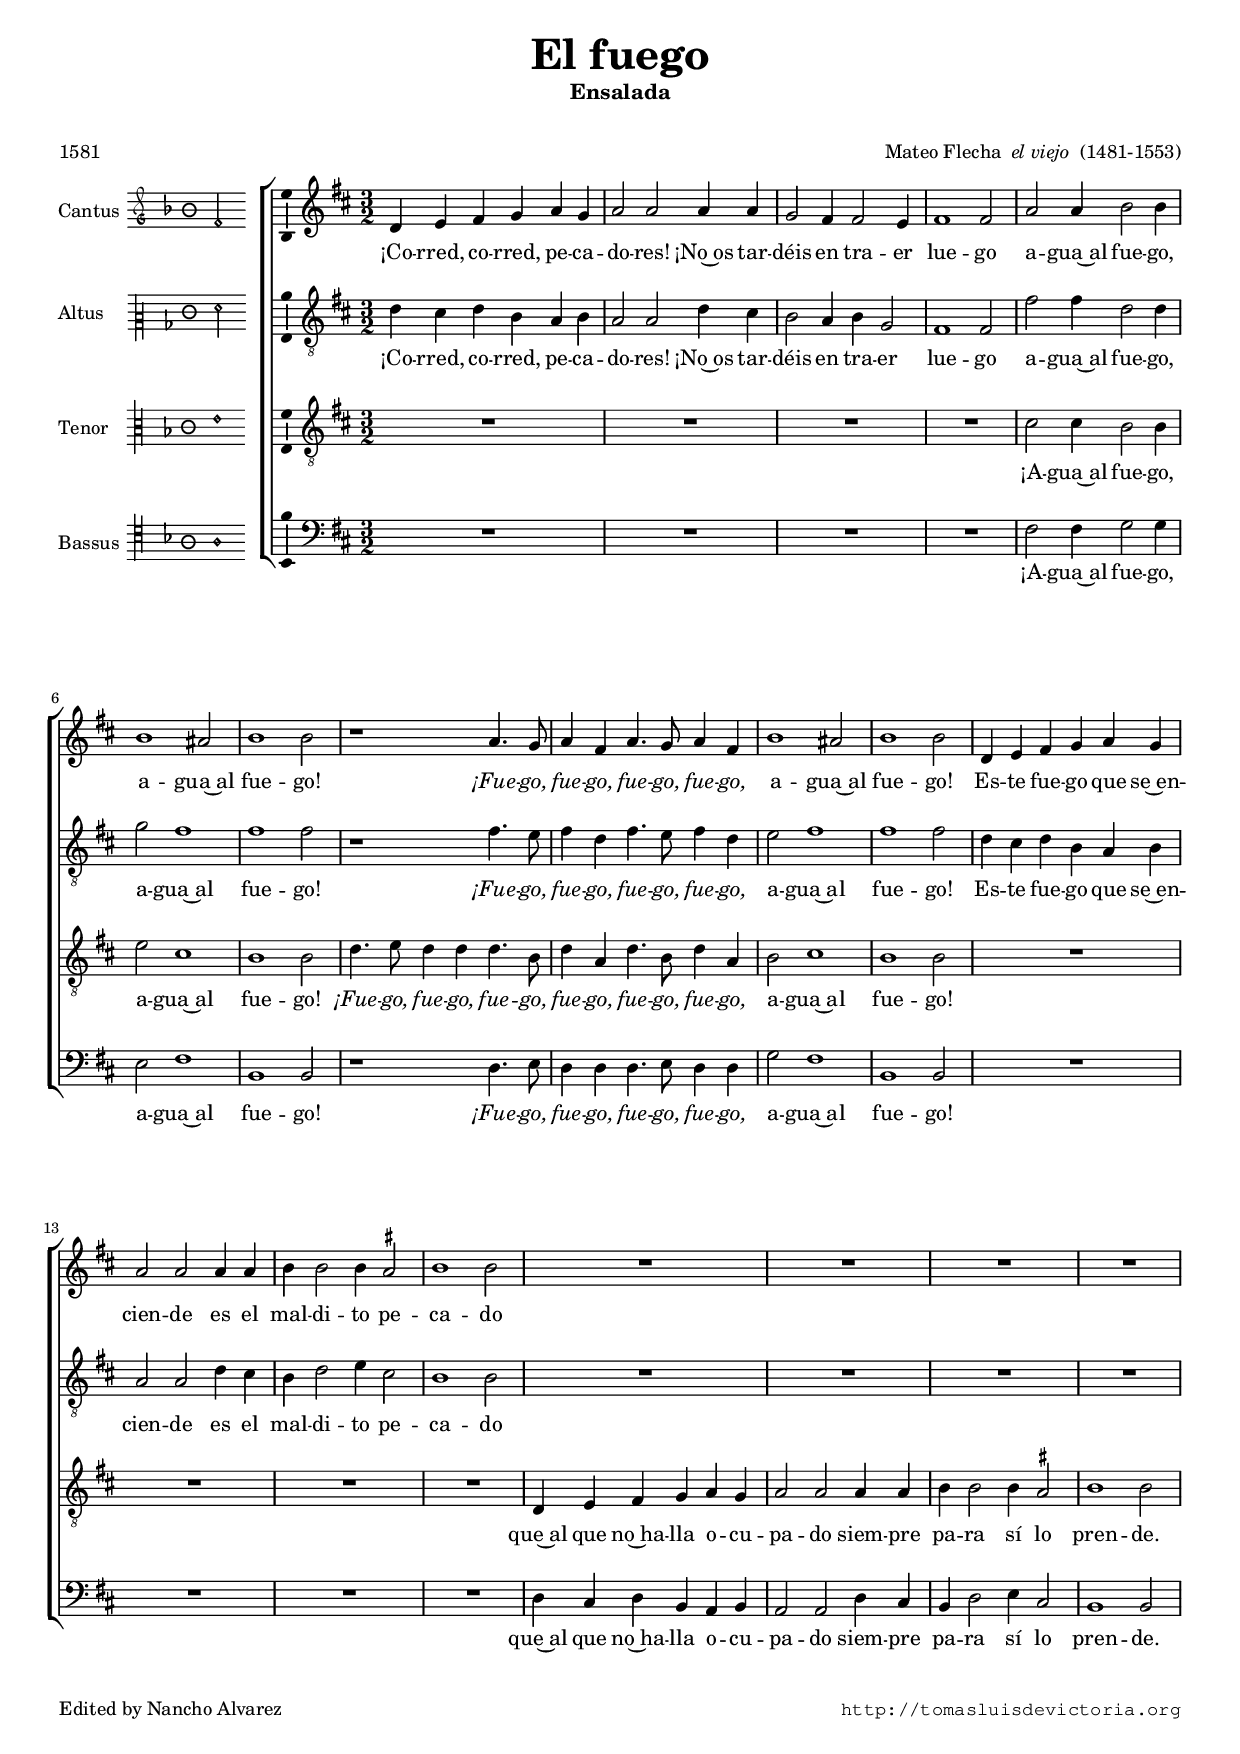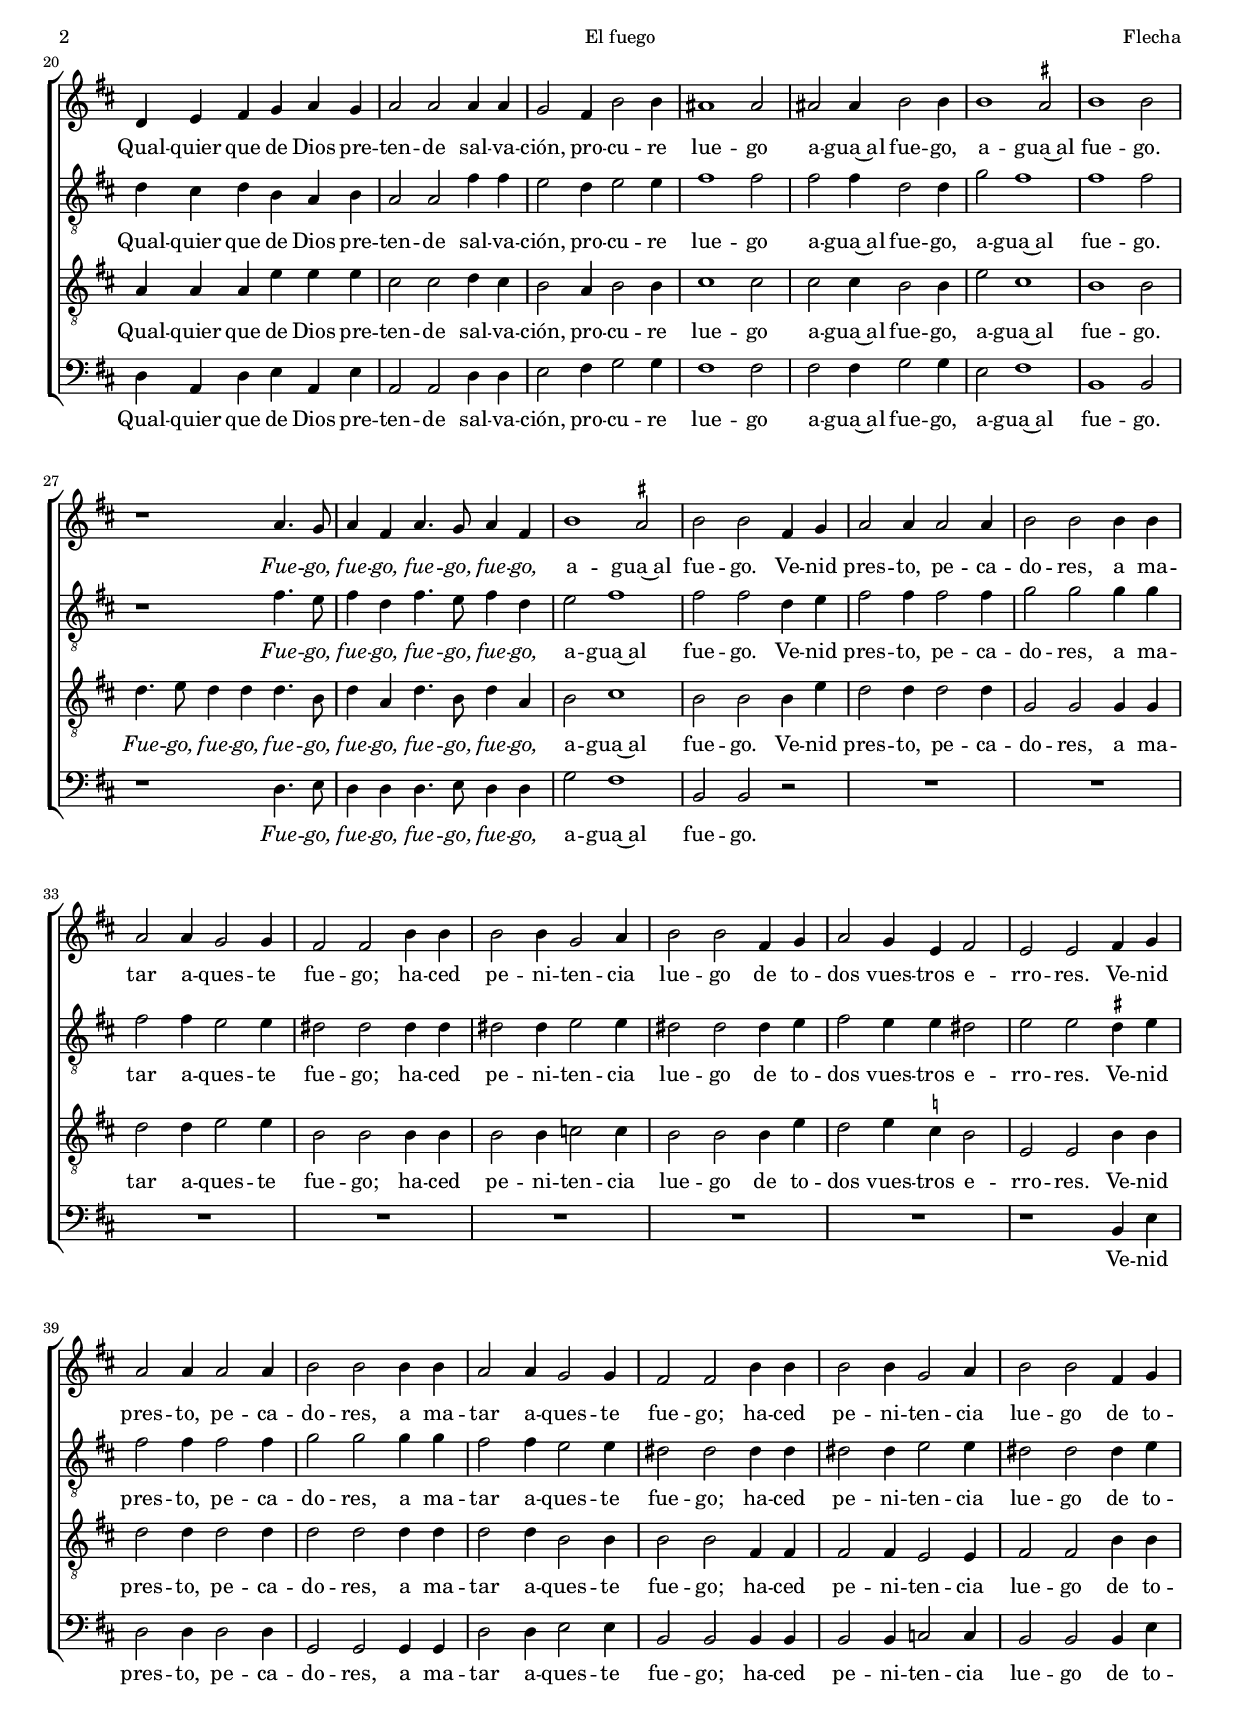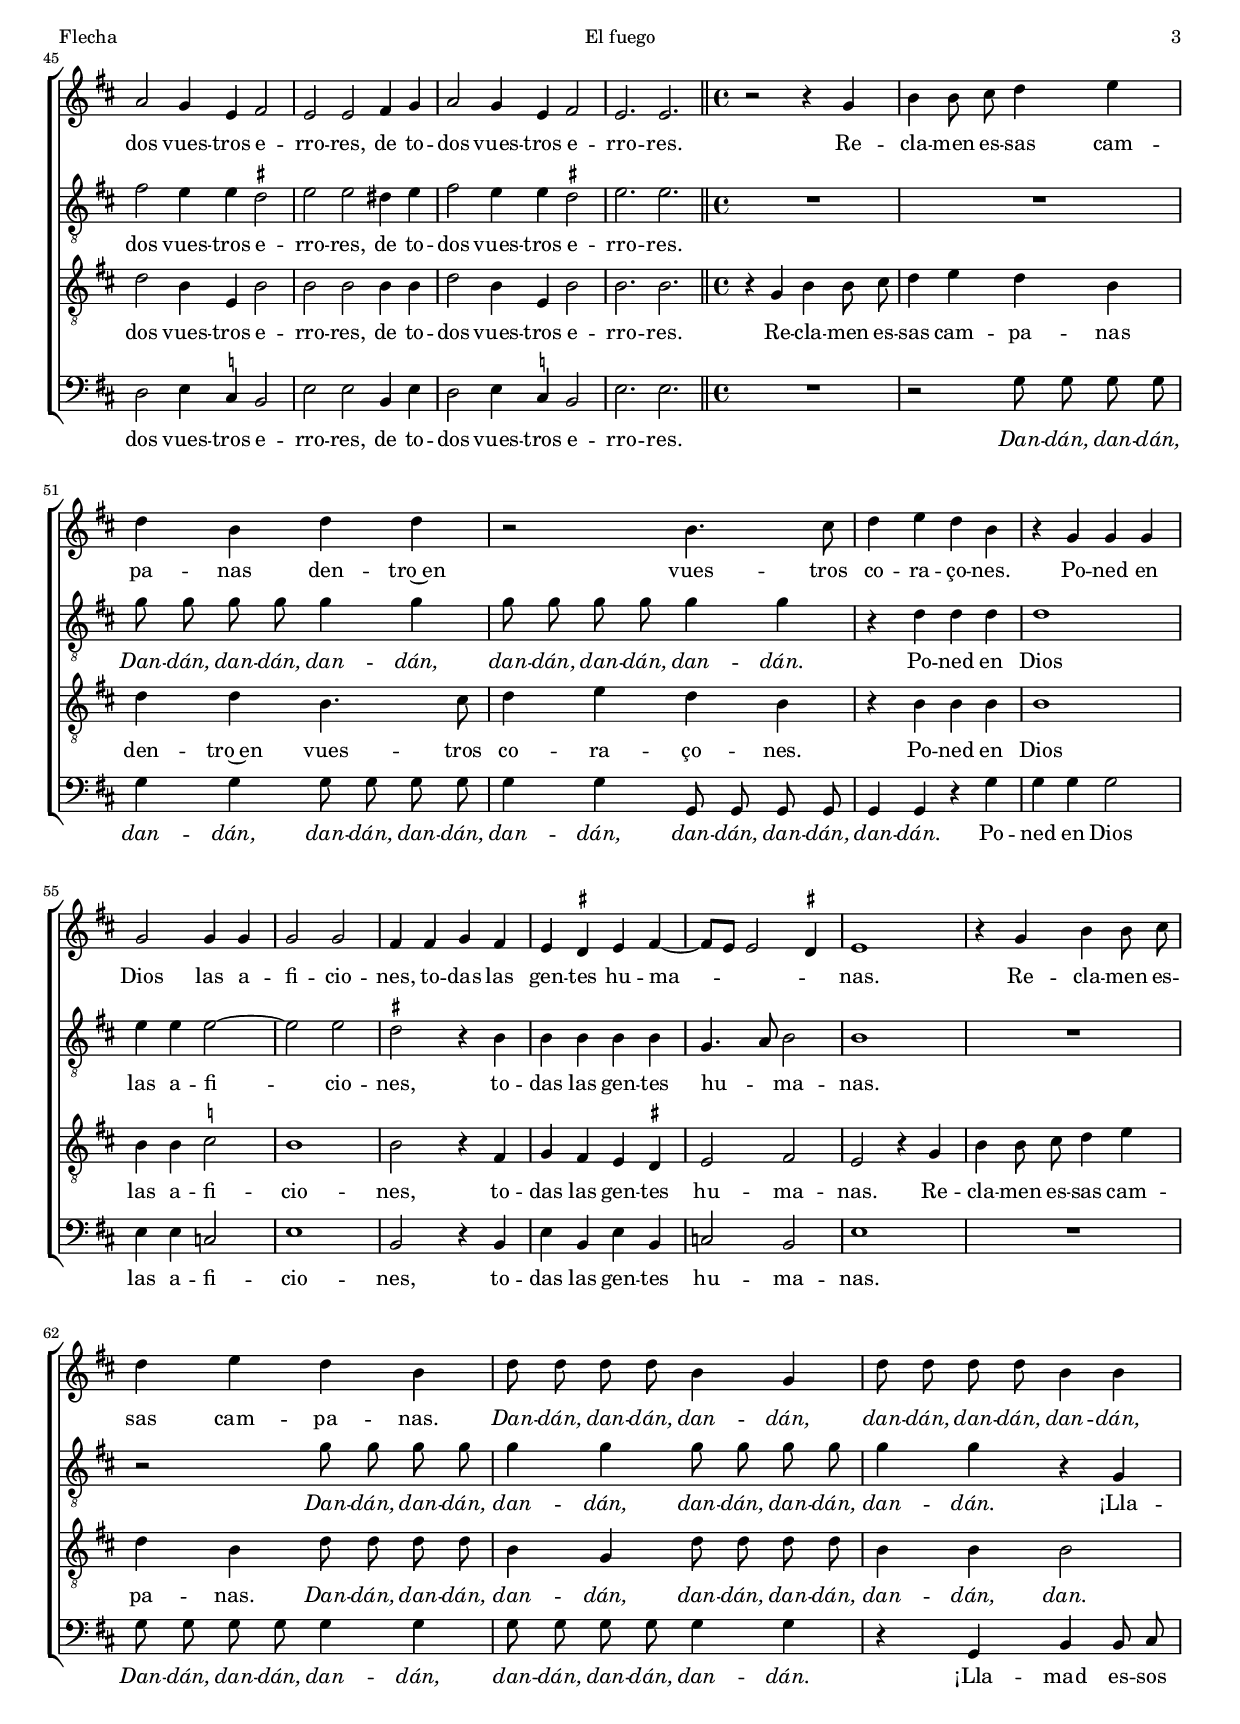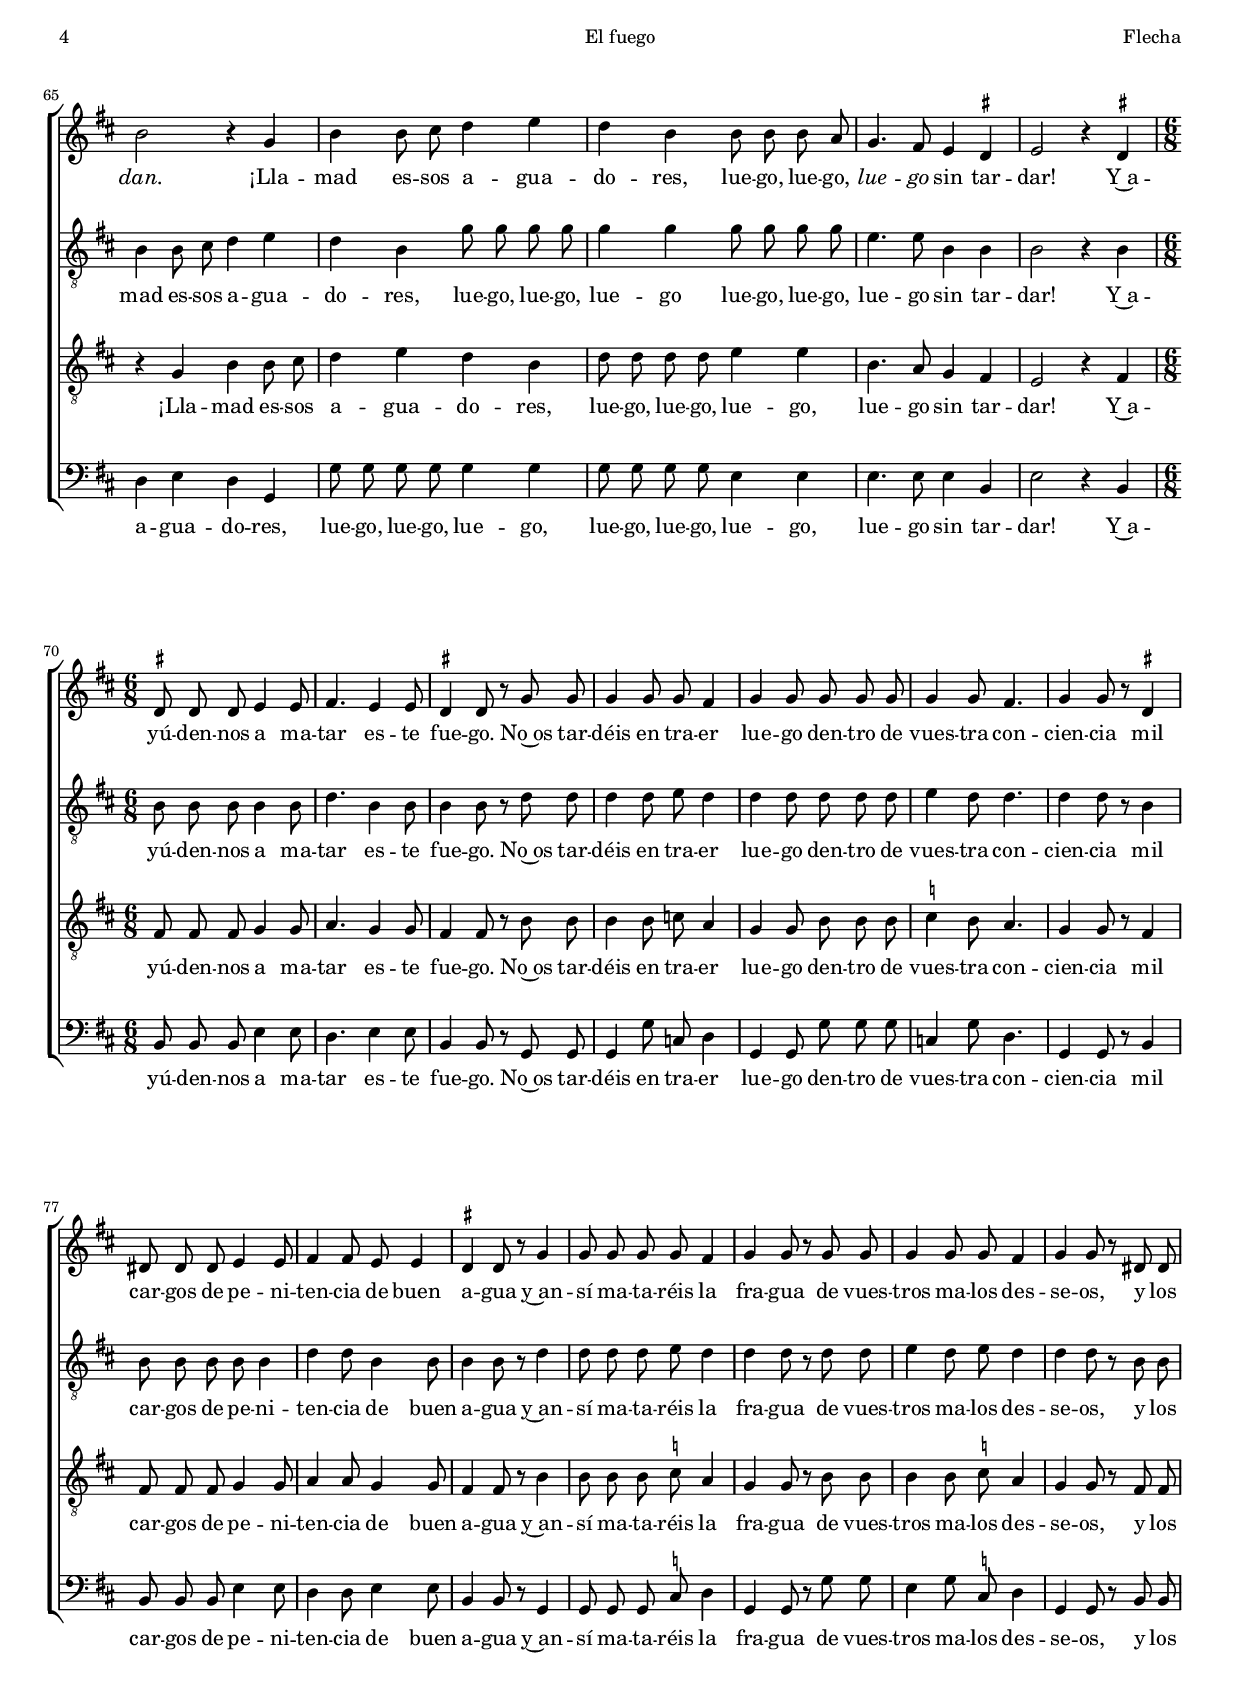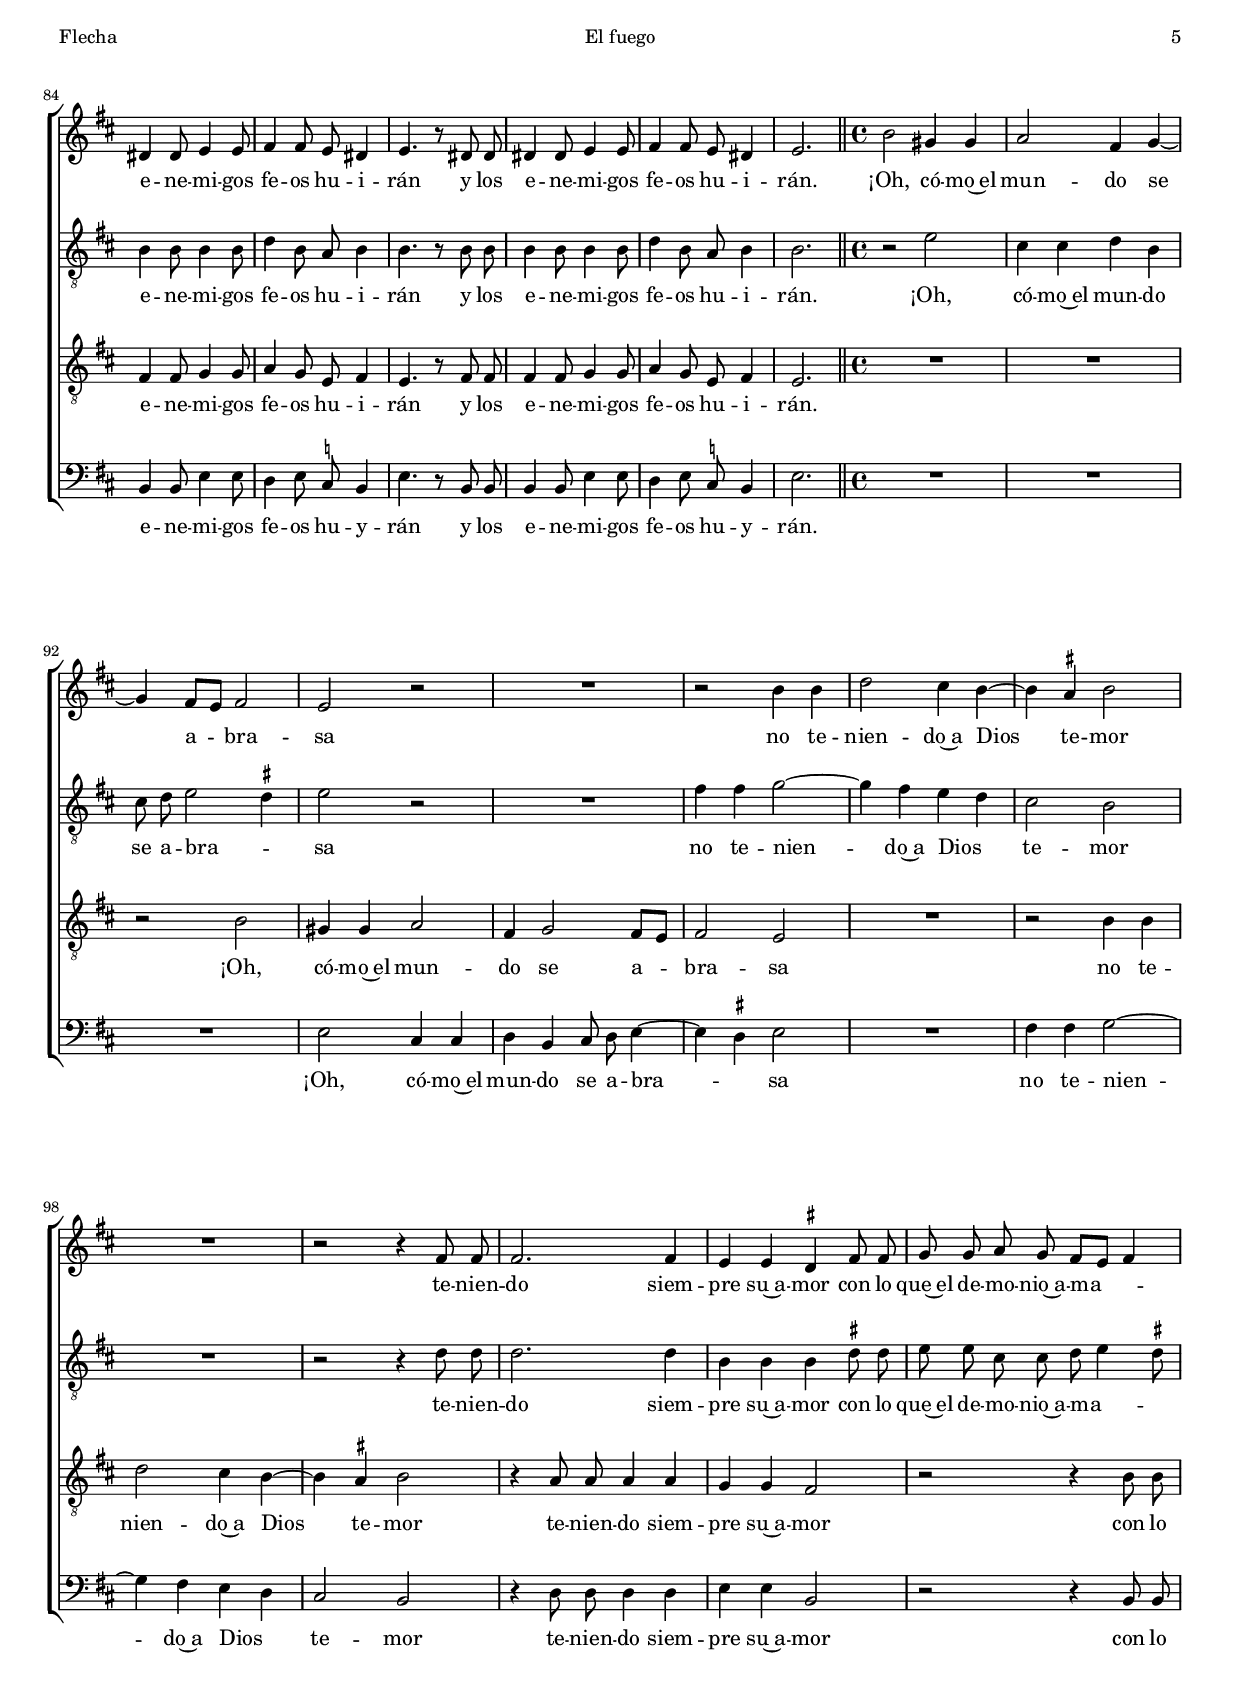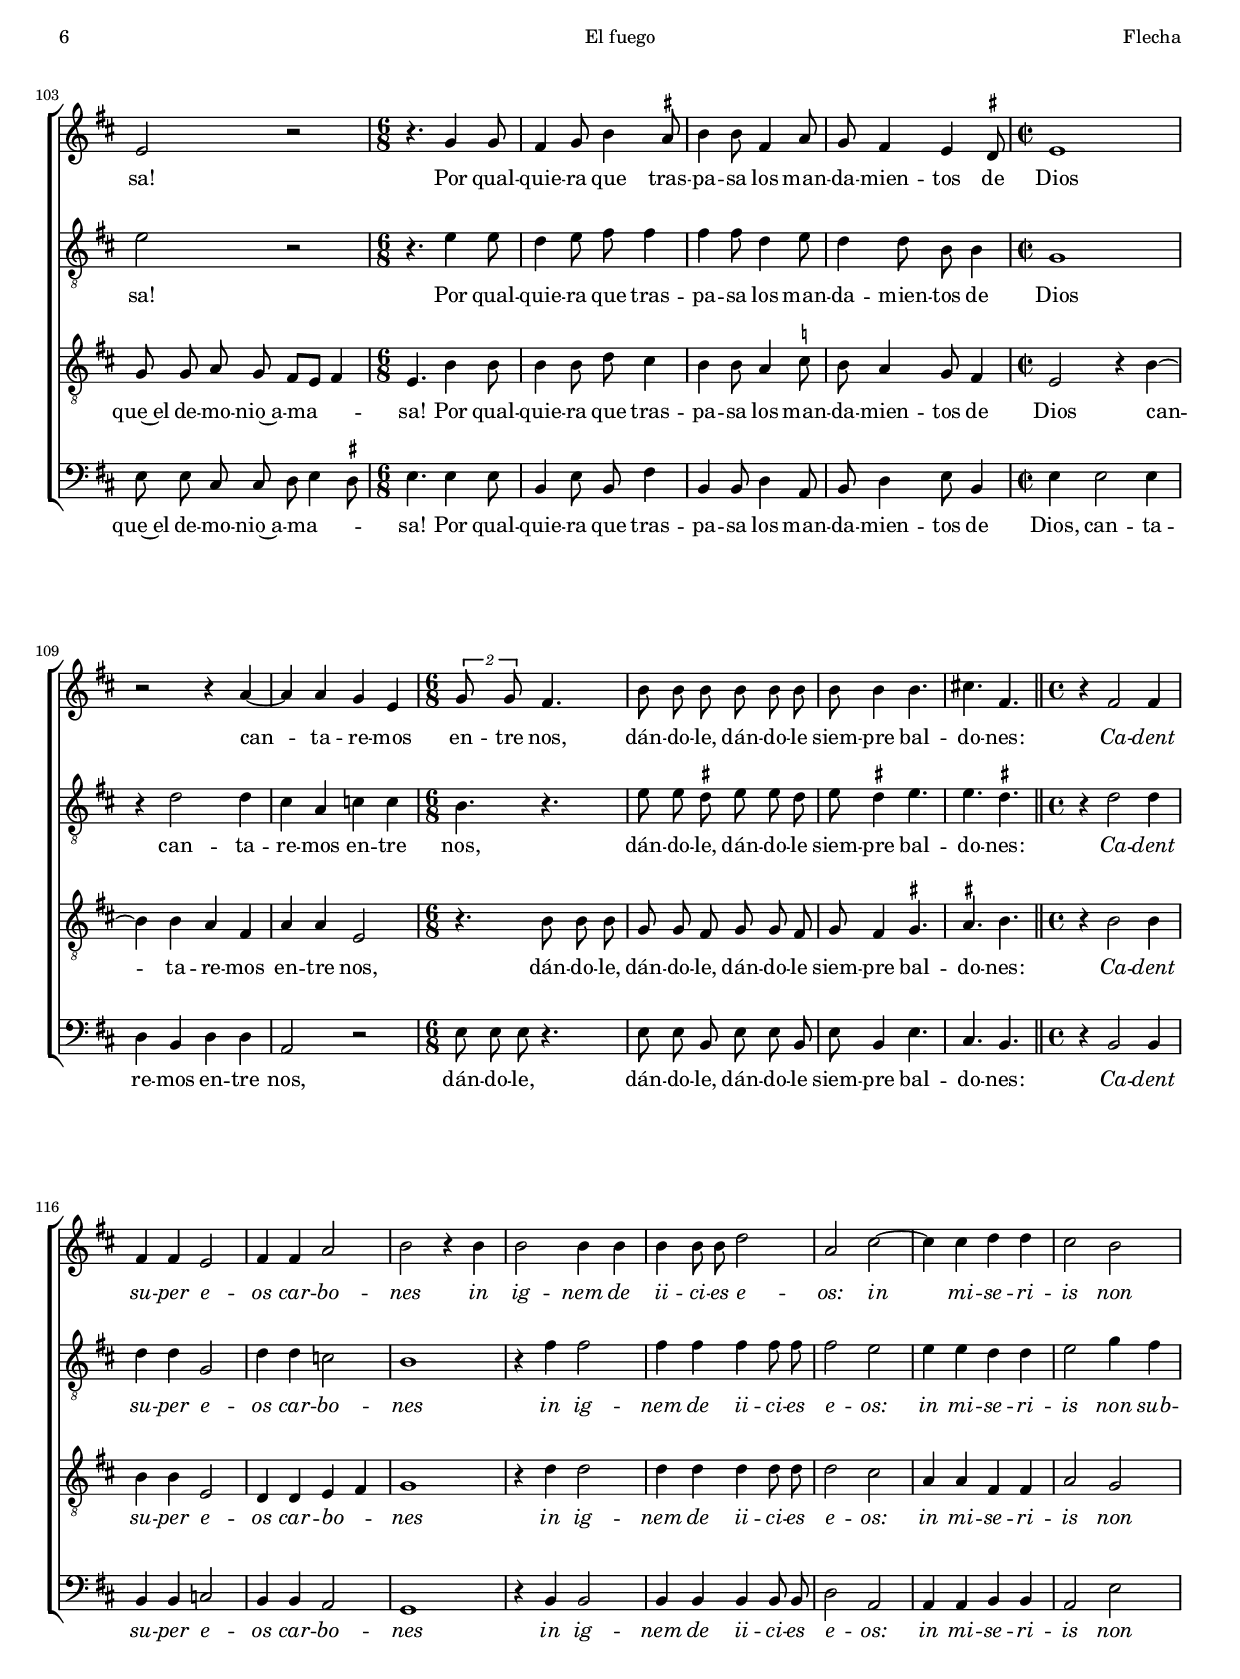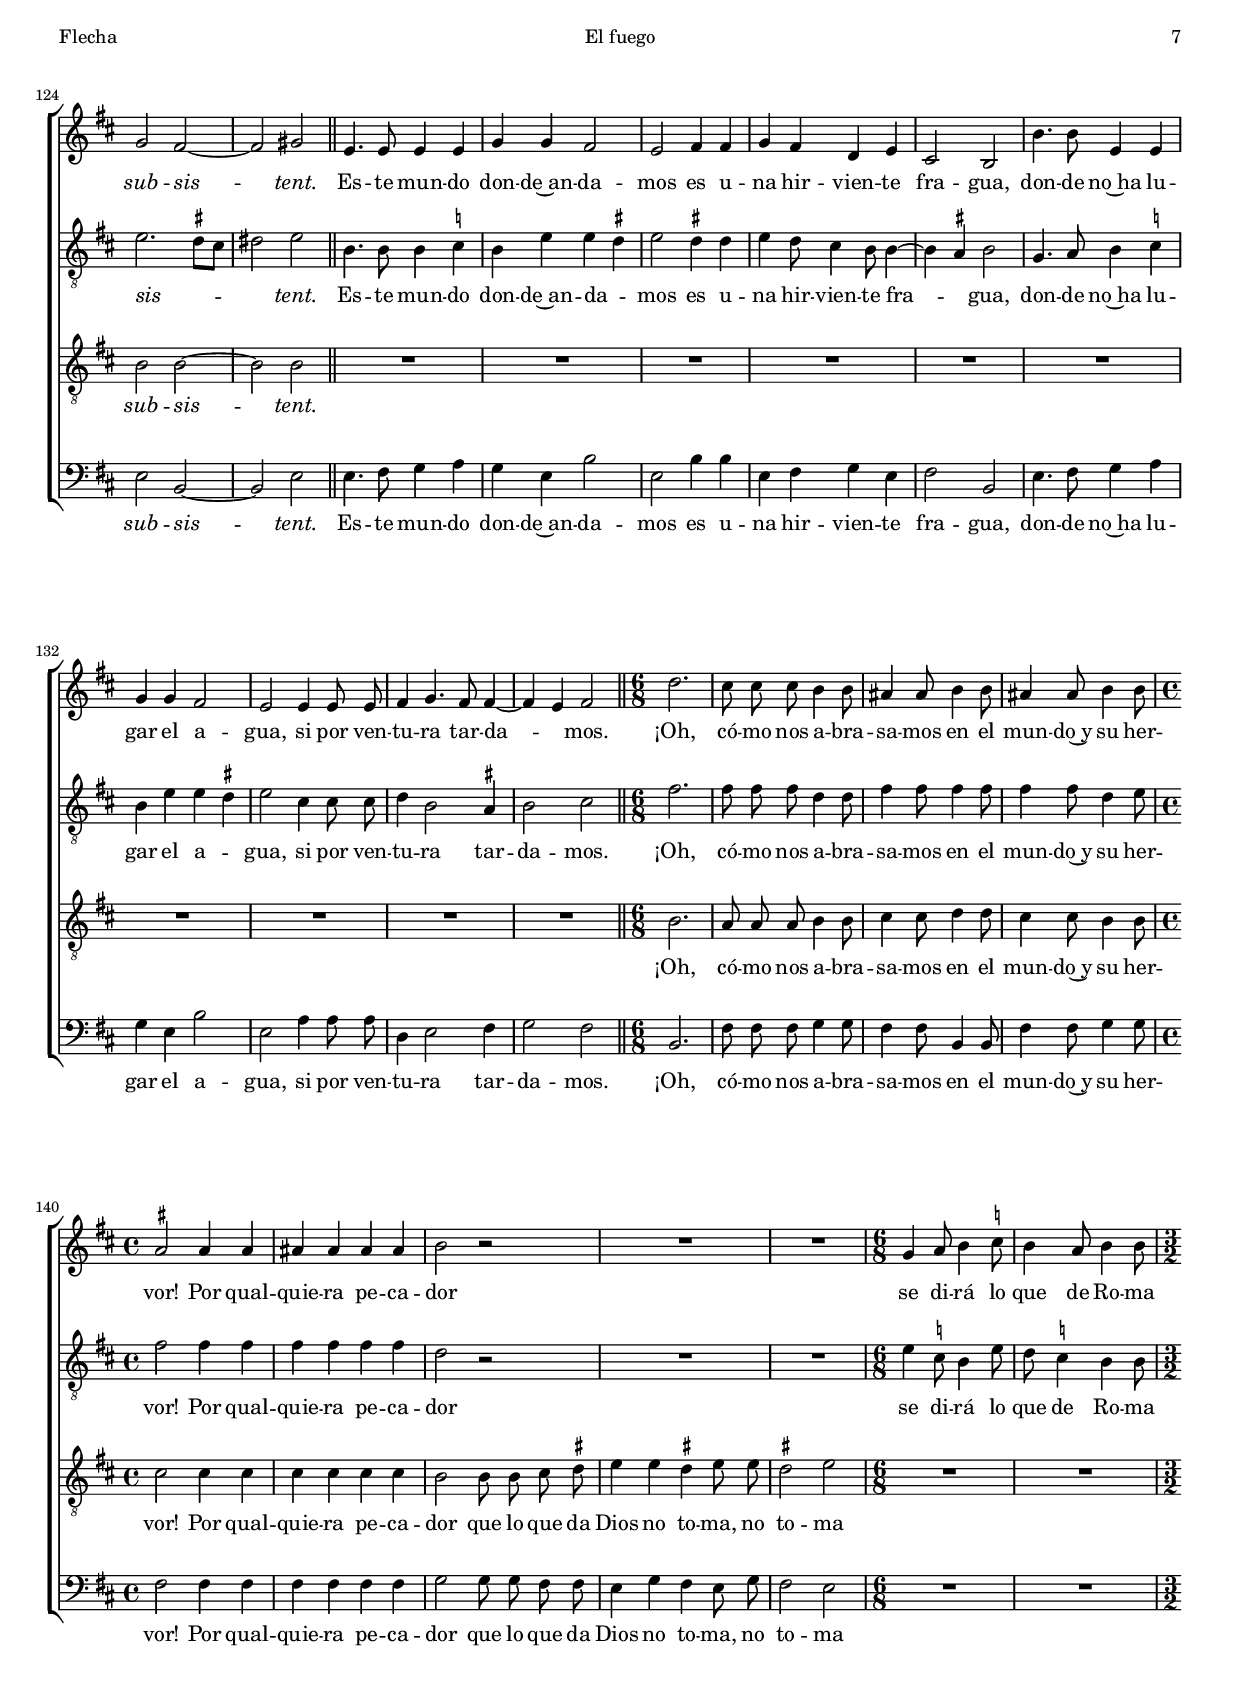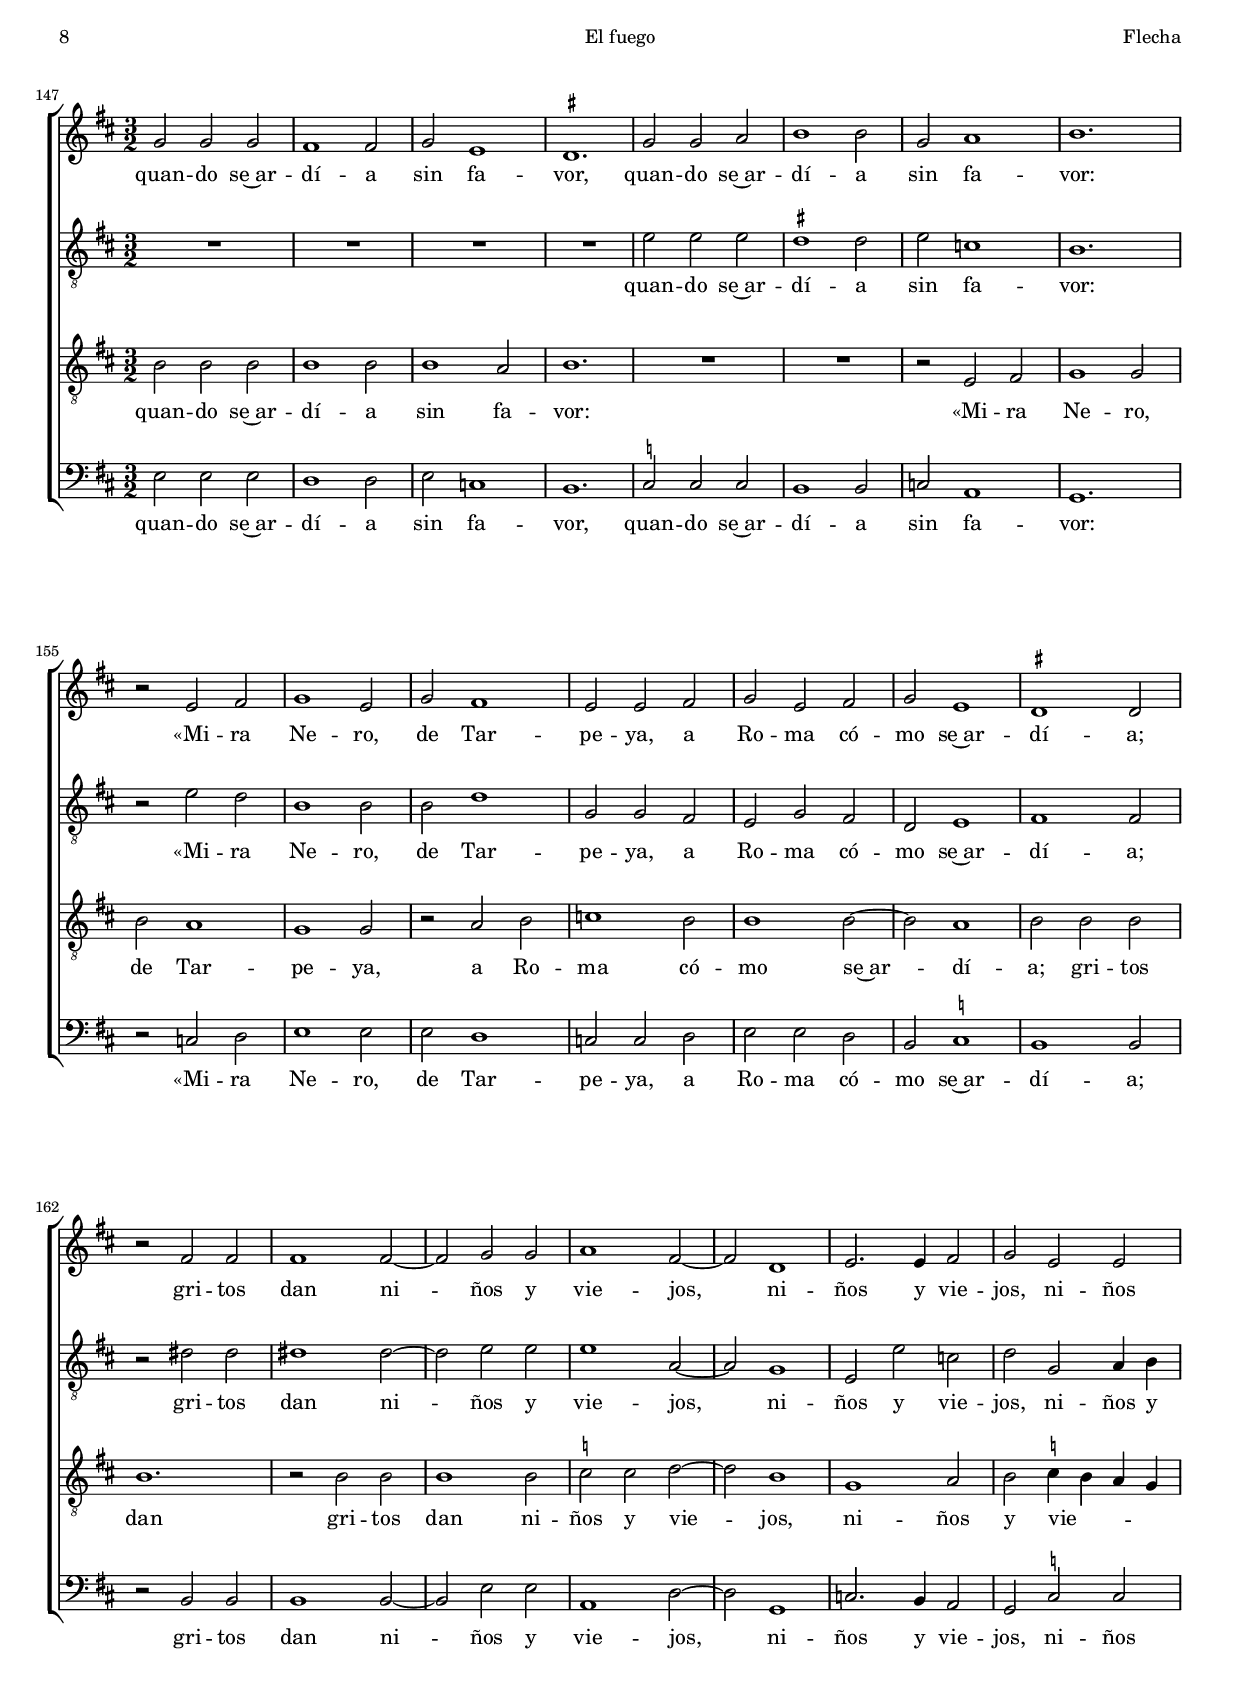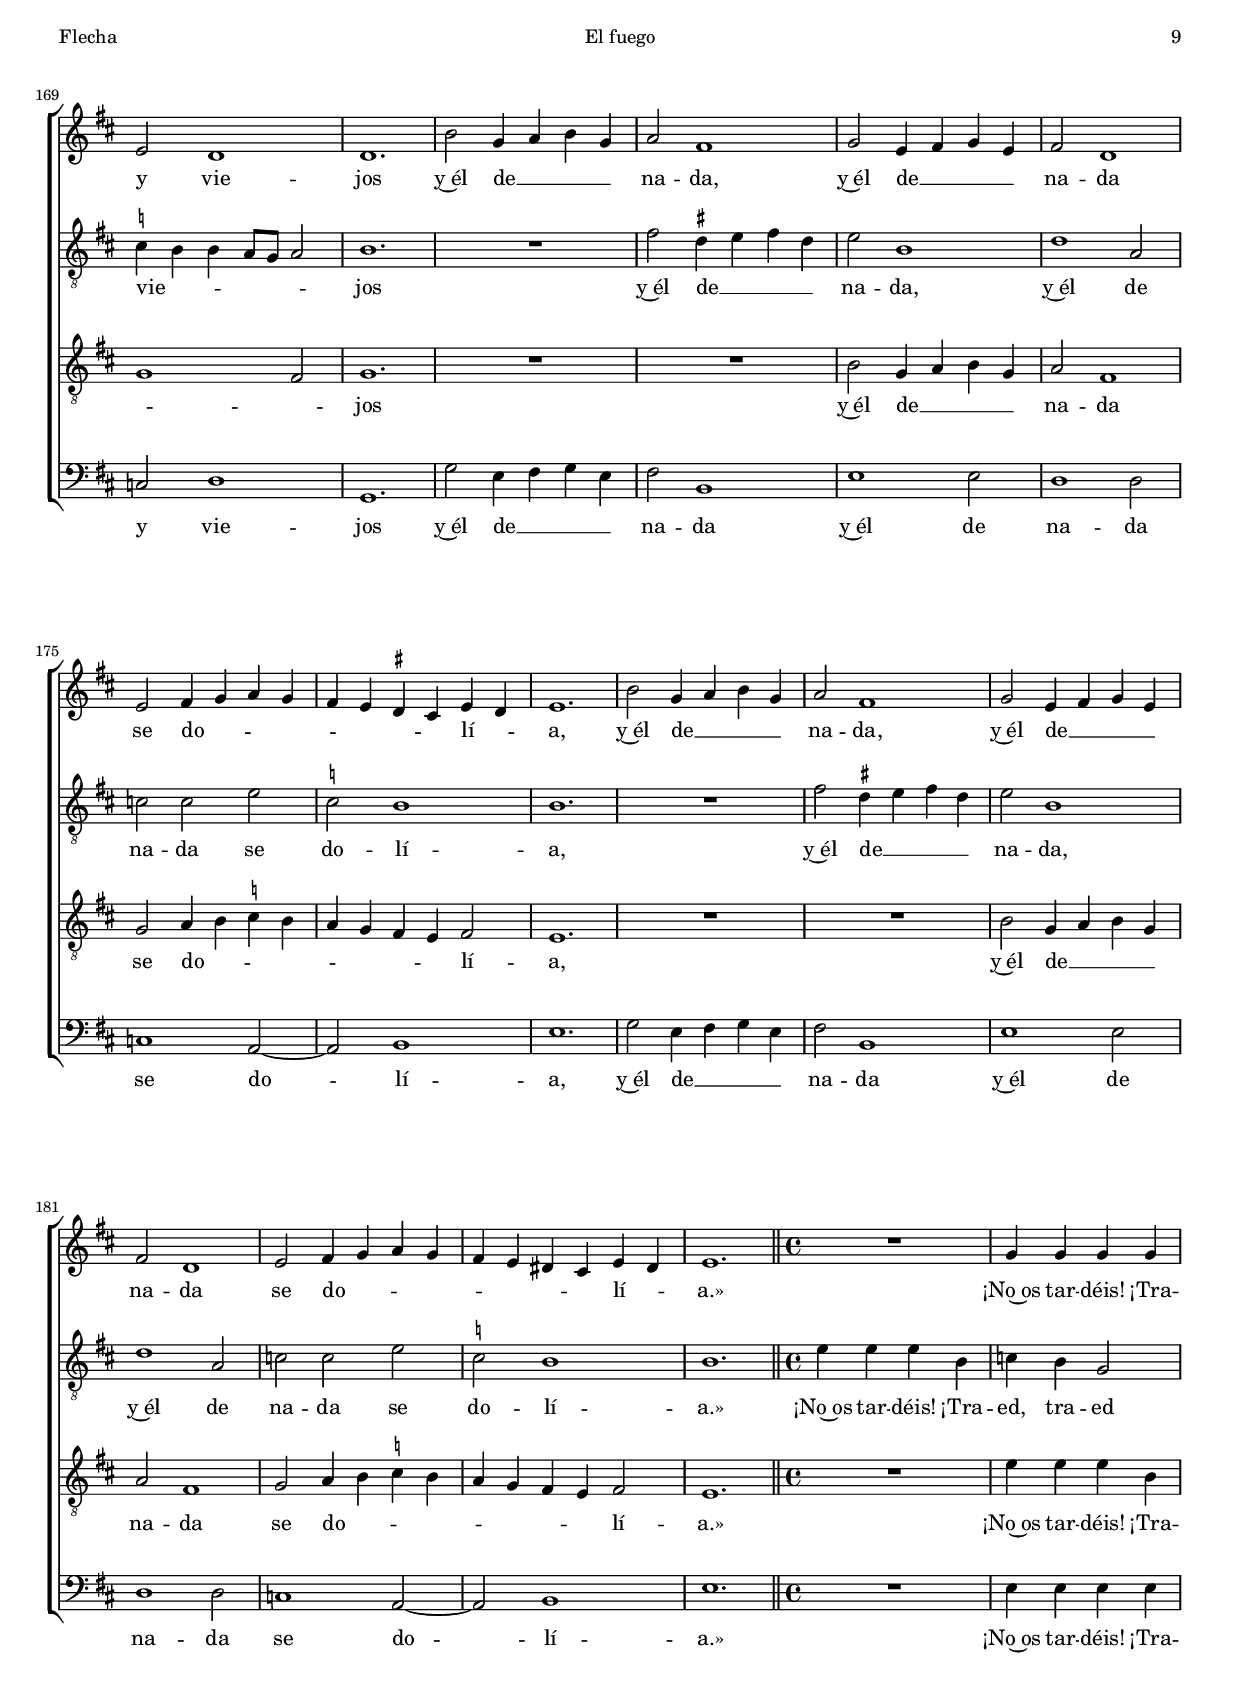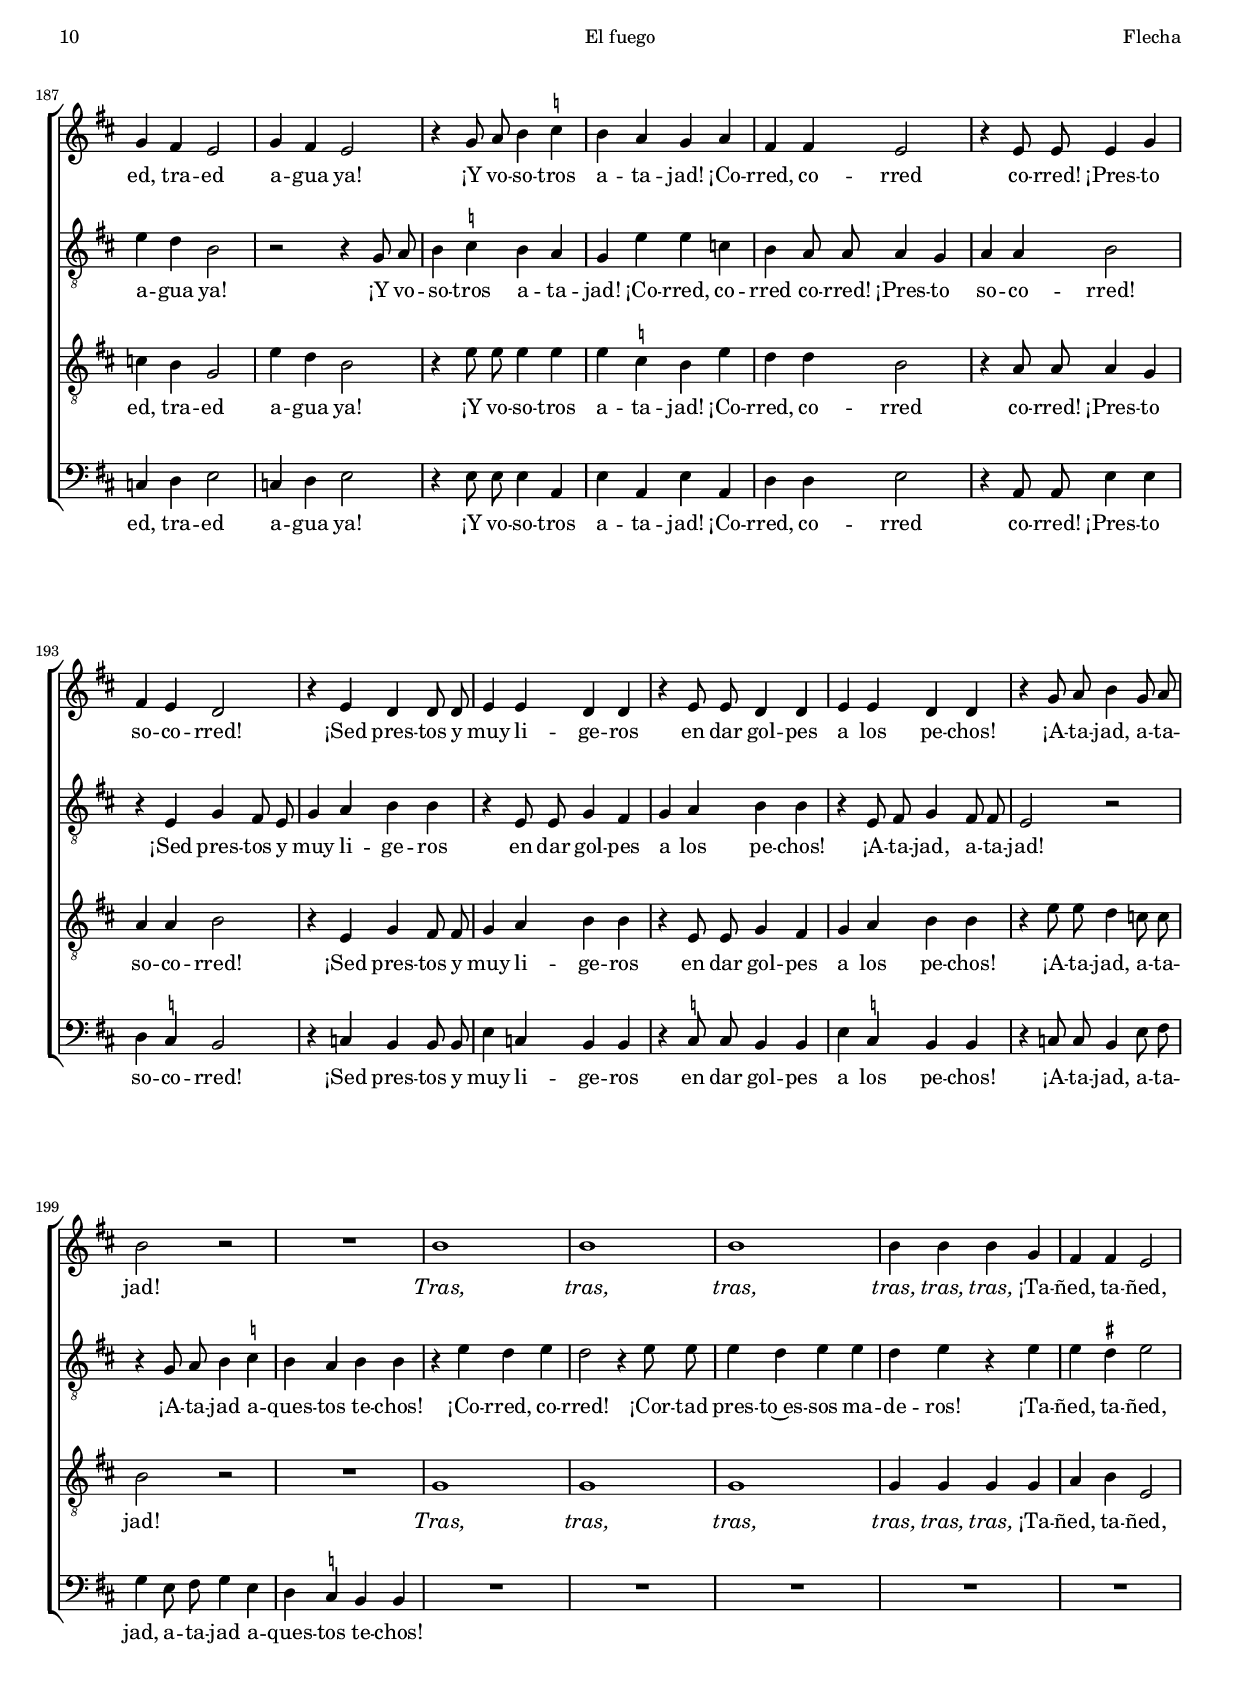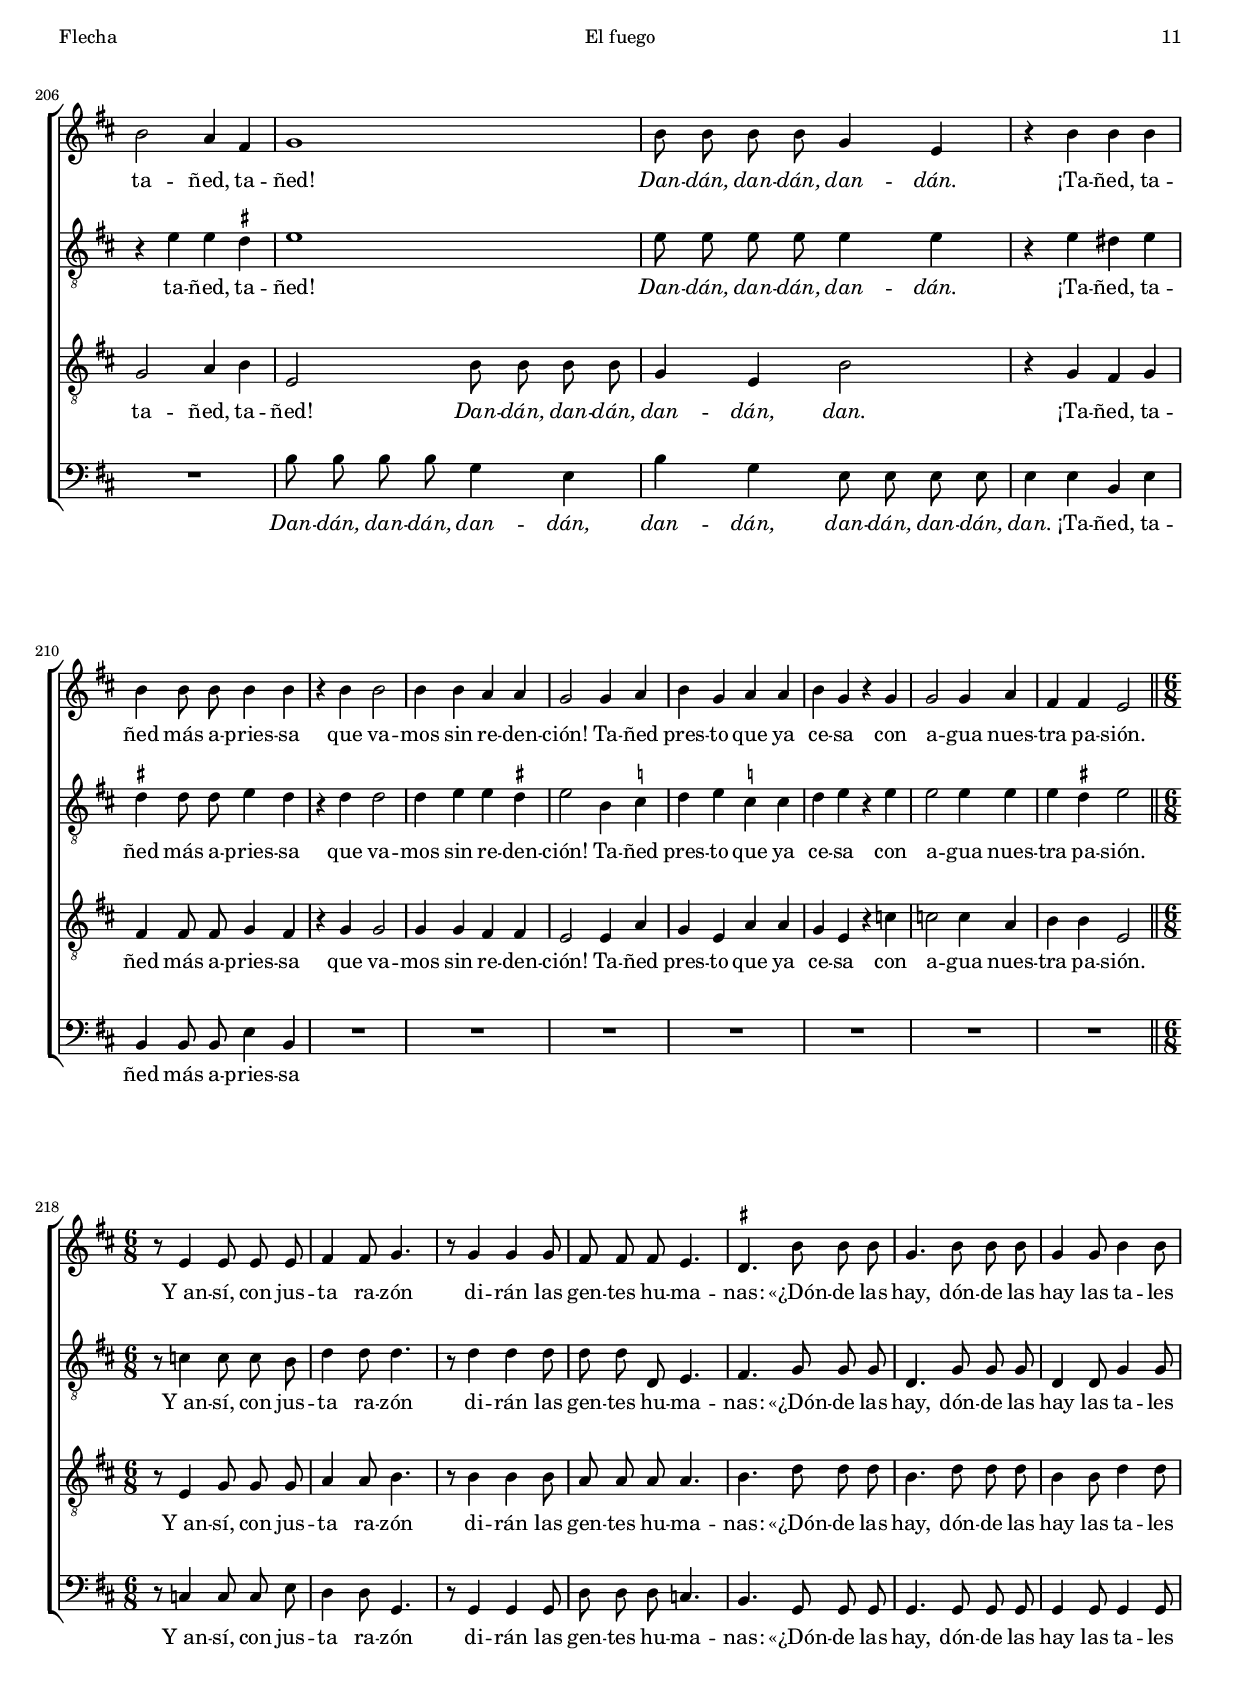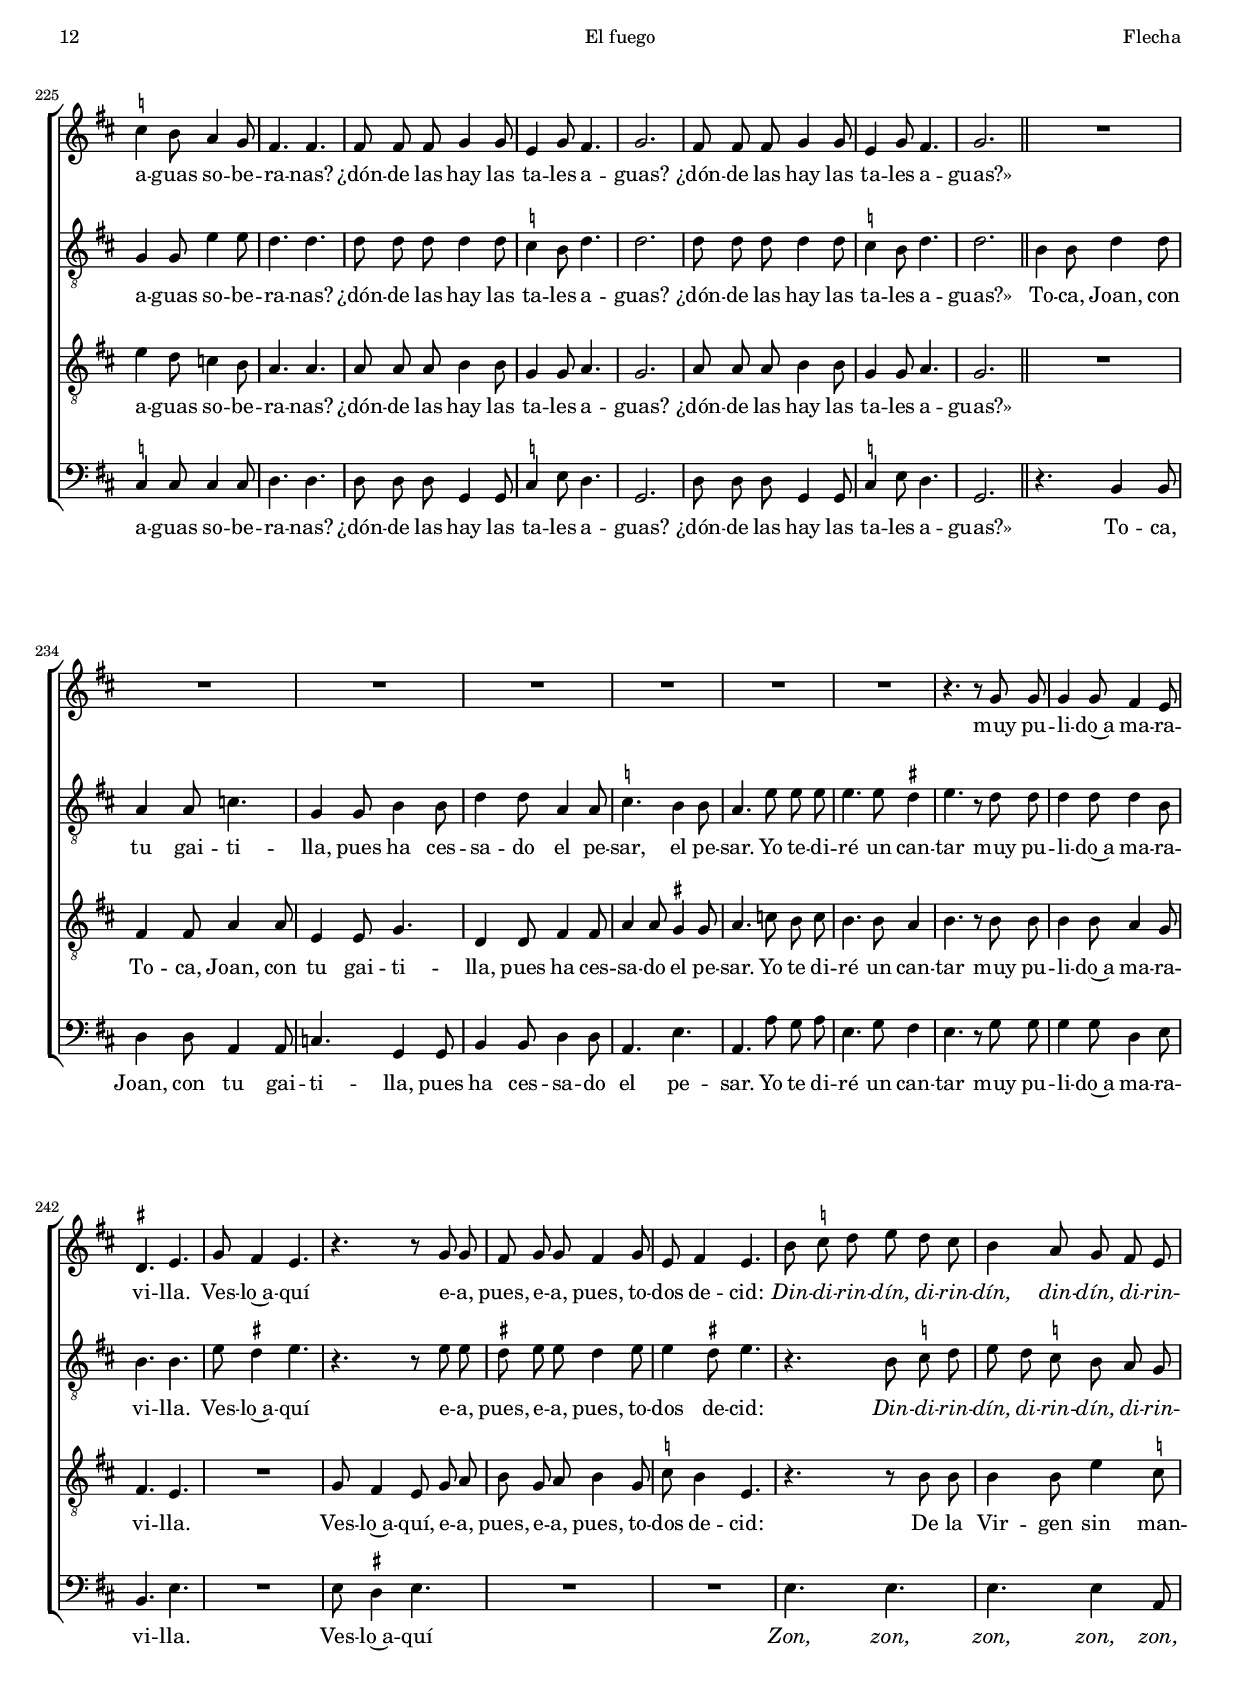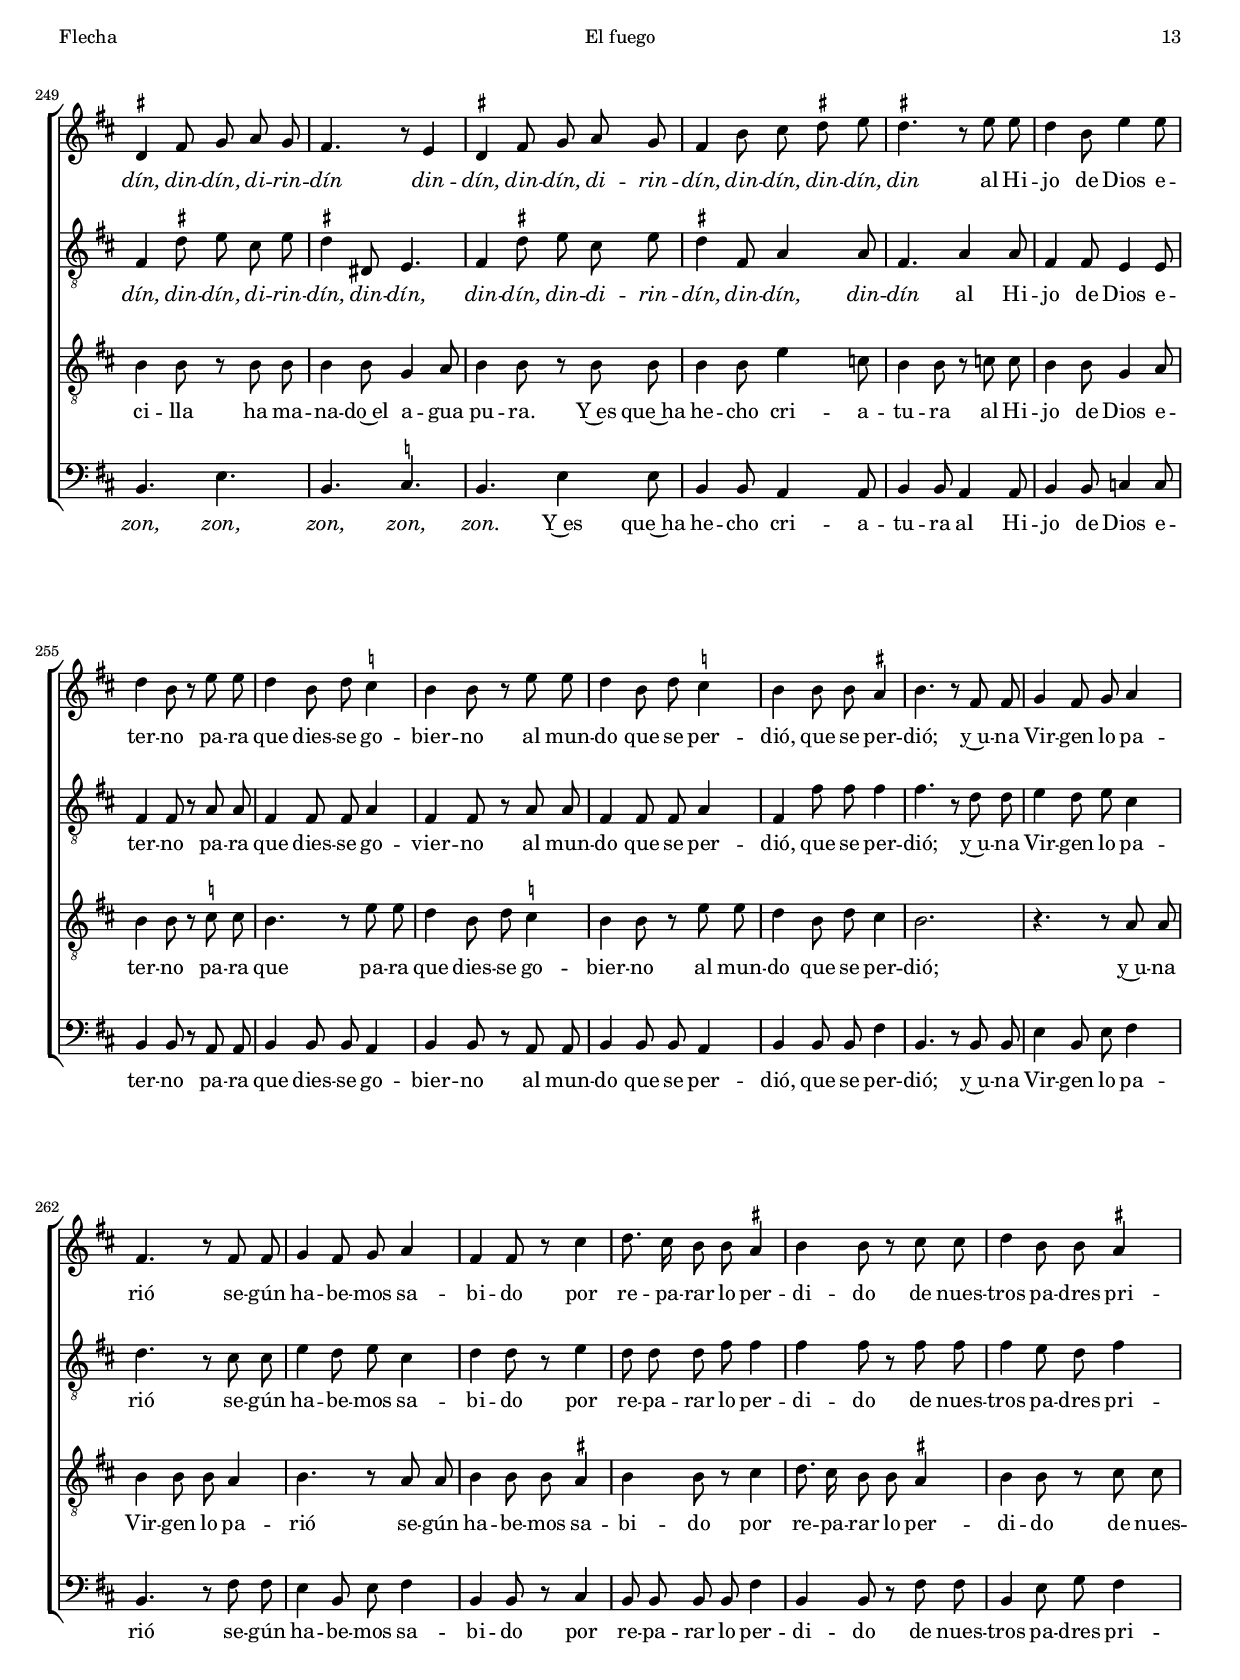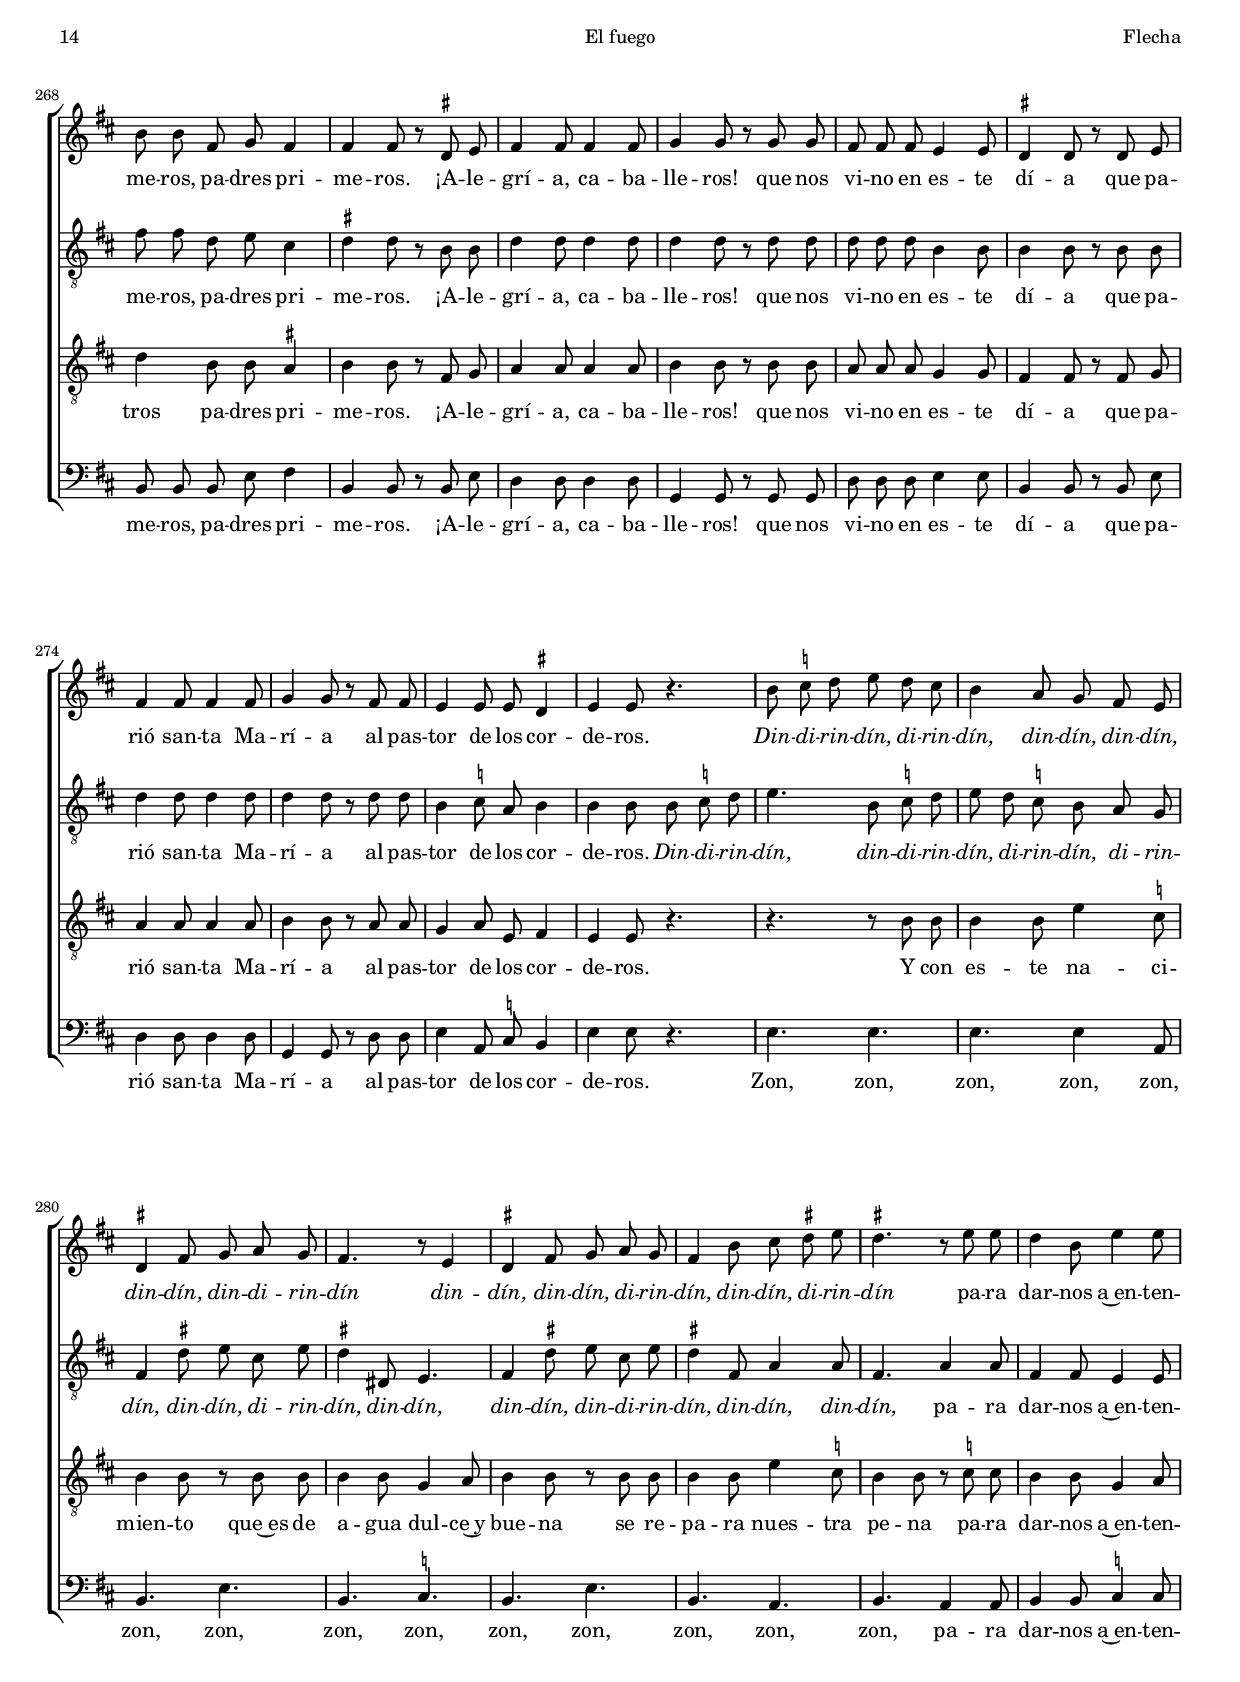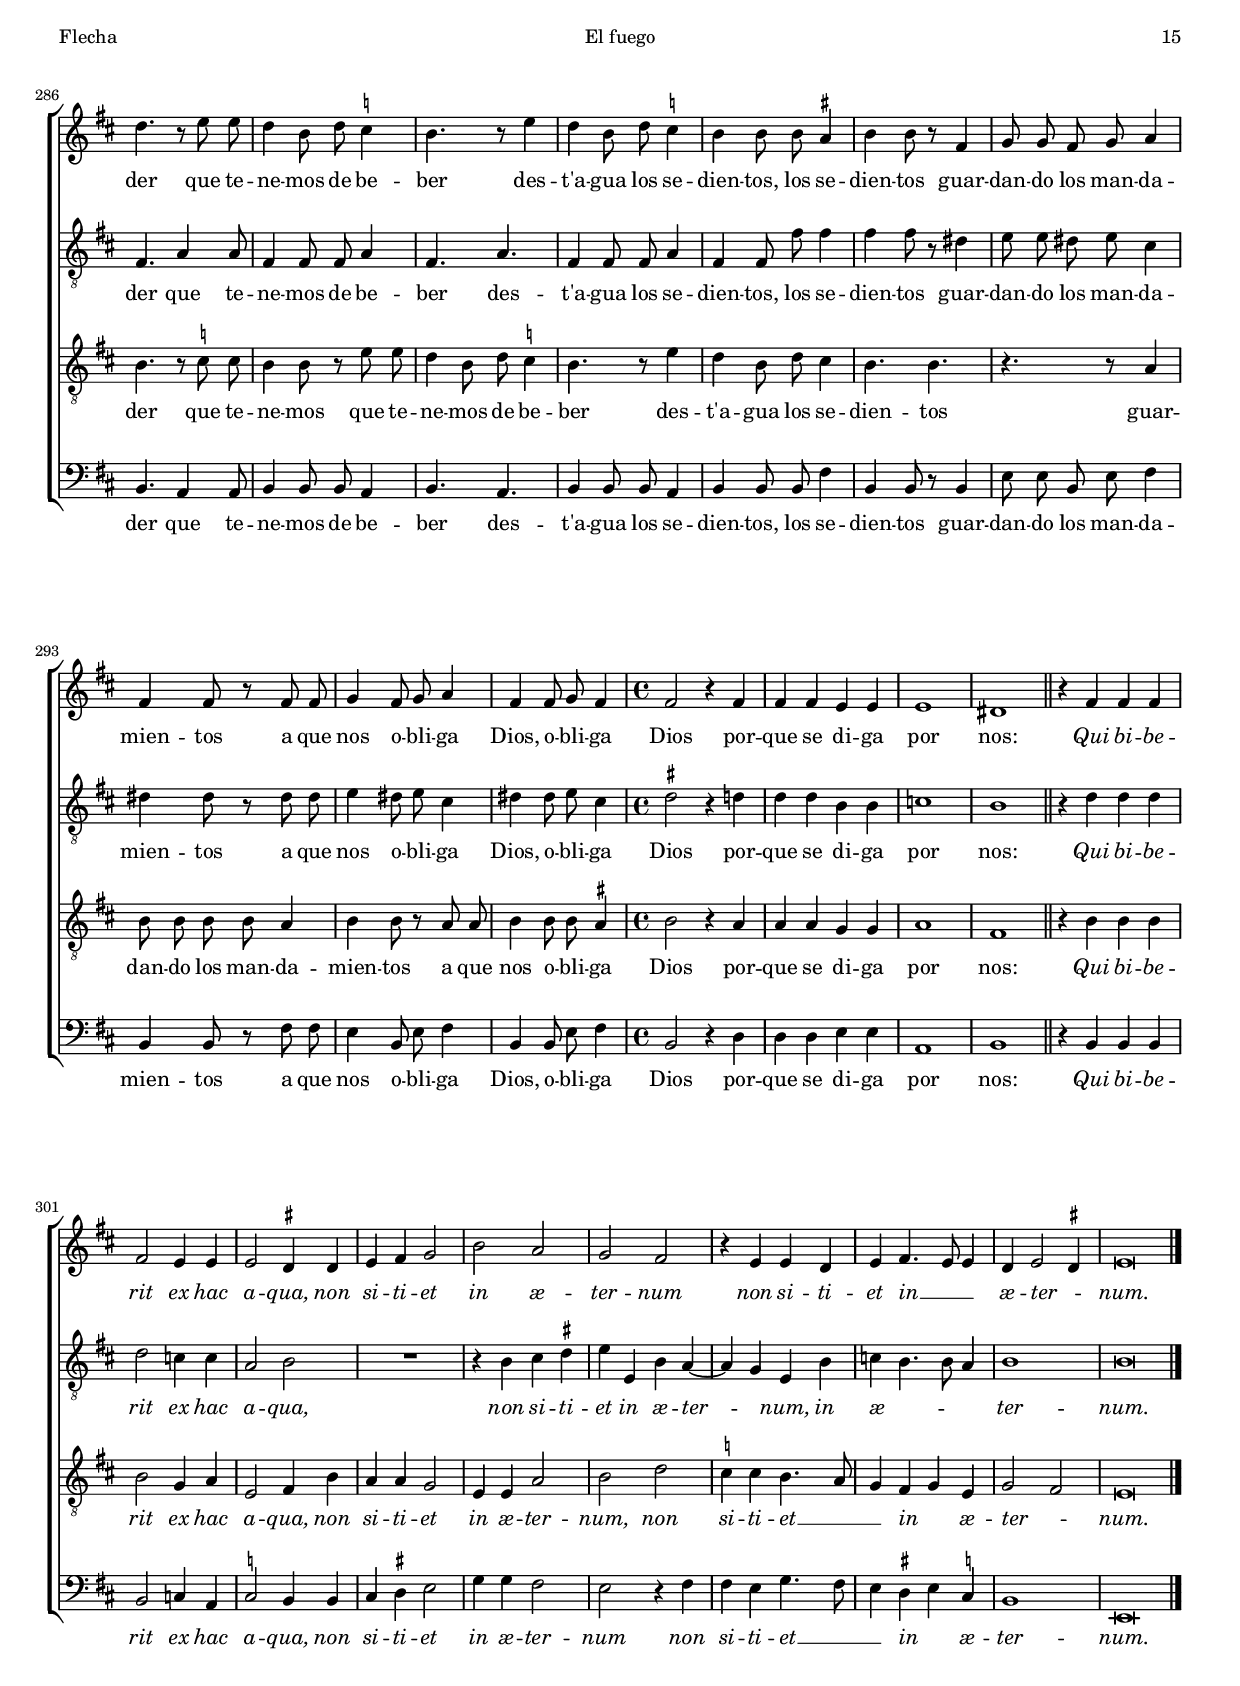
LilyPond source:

\version "2.18.0"

#(set-default-paper-size "a4")
#(set-global-staff-size 16.4)
#(ly:set-option 'point-and-click #f)
%mobile -s15.0 -i3.2

italicas=\override LyricText.font-shape = #'italic
rectas=\override LyricText.font-shape = #'upright
ss=\once \set suggestAccidentals = ##t
incipitwidth = 20
mtempo={\tempo 4 = 100}
mtempob={\tempo 4 = 50}

showMultiRests = { \set Staff.keepAliveInterfaces = #'( rhythmic-grob-interface multi-measure-rest-interface lyric-interface stanza-number-interface percent-repeat-interface) }
hideMultiRests = \unset Staff.keepAliveInterfaces


htitle="El fuego"
hcomposer="Flecha"

\header {
	title=\markup{\fontsize #3 "El fuego"}
	subtitle="Ensalada"
	subsubtitle=\markup{\null \vspace #1 }
	composer=\markup{"Mateo Flecha " \italic "el viejo" " (1481-1553)"}
        pdfauthor=\composer
	%opus="(-)"
	poet=\markup{"1581"}
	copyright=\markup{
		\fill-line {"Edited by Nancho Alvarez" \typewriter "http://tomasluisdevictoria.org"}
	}
%	tagline=""
}


global={
 \key f \major \time 3/2  \skip 1*3/2*48 \bar "||" \time 4/4
					\skip 1*21  \time 6/8
					\skip 1*6/8*20 \bar "||" \time 4/4 %\break
					\skip 1*14 \time 6/8
					\skip 1*6/8*4 \time 2/2
					\skip 1*3 \time 6/8
					\skip 1*6/8*4 \bar "||" \time 4/4
					\skip 1*11 \bar "||"
					\skip 1*10 \bar "||" \time 6/8
					\skip 1*6/8*4 \time 4/4
					\skip 1*5 \time 6/8
					\skip 1*6/8*2 \time 3/2
					\skip 1*3/2*38 \bar "||" \time 4/4
					\skip 1*33 \bar "||" \time 6/8
					\skip 1*6/8*15 \bar "||"
					\skip 1*6/8*63 \time 4/4
					\skip 1*4 \bar "||" %\break
					\skip 1*10 \bar "|."
}

cantus={
	f'4 g' a' bes' c'' bes'
	c''2 c'' c''4 c''
	bes'2 a'4 a'2 g'4
	a'1 a'2
%5
	c'' c''4 d''2 d''4
	d''1 cis''2
	d''1 d''2
	r1 c''4. bes'8
	c''4 a' c''4. bes'8 c''4 a'
%10
	d''1 cis''2
	d''1 d''2
	f'4 g' a' bes' c'' bes'
	c''2 c'' c''4 c''
	d'' d''2 d''4 \ss cis''2
%15
	d''1 d''2
	R1*3/2
	R1*3/2
	R1*3/2
	R1*3/2
%20
	f'4 g' a' bes' c'' bes'
	c''2 c'' c''4 c''
	bes'2 a'4 d''2 d''4
	cis''1 cis''2
	cis'' cis''4 d''2 d''4
%25
	d''1 \ss cis''2
	d''1 d''2
	r1 c''4. bes'8
	c''4 a' c''4. bes'8 c''4 a'
	d''1 \ss cis''2
%30
	d'' d'' a'4 bes'
	c''2 c''4 c''2 c''4
	d''2 d'' d''4 d''
	c''2 c''4 bes'2 bes'4
	a'2 a' d''4 d''
%35
	d''2 d''4 bes'2 c''4
	d''2 d'' a'4 bes'
	c''2 bes'4 g' a'2
	g' g' a'4 bes'
	c''2 c''4 c''2 c''4
%40
	d''2 d'' d''4 d''
	c''2 c''4 bes'2 bes'4
	a'2 a' d''4 d''
	d''2 d''4 bes'2 c''4
	d''2 d'' a'4 bes'
%45
	c''2 bes'4 g' a'2
	g' g' a'4 bes'
	c''2 bes'4 g' a'2
	g'2. g'
	r2 r4 bes'
%50
	d'' d''8 e'' f''4 g''
	f'' d'' f'' f''
	r2 d''4. e''8
	f''4 g'' f'' d''
	r bes' bes' bes'
%55
	bes'2 bes'4 bes'
	bes'2 bes'
	a'4 a' bes' a'
	g' \ss fis' g' a' ~
	 a'8[ g'] g'2 \ss fis'4
%60
	g'1
	r4 bes' d'' d''8 e''
	f''4 g'' f'' d''
	f''8 f'' f'' f'' d''4 bes'
	f''8 f'' f'' f'' d''4 d''
%65
	d''2 r4 bes'
	d'' d''8 e'' f''4 g''
	f'' d'' d''8 d'' d'' c''
	bes'4. a'8 g'4 \ss fis'
	g'2 r4 \ss fis'
%70
	\ss fis'8 fis' fis' g'4 g'8 % \ss ?
	a'4. g'4 g'8
	\ss fis'4 fis'8 r bes' bes'
	bes'4 bes'8 bes' a'4
	bes' bes'8 bes' bes' bes'
%75
	bes'4 bes'8 a'4.
	bes'4 bes'8 r \ss fis'4
	fis'8 fis' fis' g'4 g'8
	a'4 a'8 g' g'4
	\ss fis' fis'8 r bes'4
%80
	bes'8 bes' bes' bes' a'4
	bes' bes'8 r bes' bes'
	bes'4 bes'8 bes' a'4
	bes' bes'8 r fis' fis'
	fis'4 fis'8 g'4 g'8
%85
	a'4 a'8 g' fis'4
	g'4. r8 fis' fis'
	fis'4 fis'8 g'4 g'8
	a'4 a'8 g' fis'4
	g'2.
%90
	d''2 b'4 b'
	c''2 a'4 bes' ~
	bes'  a'8[ g'] a'2
	g' r
	R1*4/4
%95
	r2 d''4 d''
	f''2 e''4 d'' ~
	d'' \ss cis'' d''2
	R1*4/4
	r2 r4 a'8 a'
%100
	a'2. a'4
	g' g' \ss fis' a'8 a'
	bes' bes' c'' bes'  a'[ g'] a'4
	g'2 r
	r4. bes'4 bes'8
%105
	a'4 bes'8 d''4 \ss cis''8
	d''4 d''8 a'4 c''8
	bes' a'4 g'4 \ss fis'8
	g'1
	r2 r4 c'' ~
%110
	c'' c'' bes' g'
	\tupletUp
	\times 3/2 {bes'8 bes'8}  a'4.
	d''8 d'' d'' d'' d'' d''
	d'' d''4 d''4.
	e''! a'
%115
	r4 a'2 a'4
	a' a' g'2
	a'4 a' c''2
	d'' r4 d''
	d''2 d''4 d''
%120
	d'' d''8 d'' f''2
	c'' e'' ~
	e''4 e'' f'' f''
	e''2 d''
	bes' a' ~
%125
	a' b'
	g'4. g'8 g'4 g'
	bes' bes' a'2
	g' a'4 a'
	bes' a' f' g'
%130
	e'2 d'
	d''4. d''8 g'4 g'
	bes' bes' a'2
	g' g'4 g'8 g'
	a'4 bes'4. a'8 a'4 ~
%135
	a' g' a'2
	f''2.
	e''8 e'' e'' d''4 d''8
	cis''4 cis''8 d''4 d''8
	cis''4 cis''8 d''4 d''8
%140
	\ss cis''2 cis''4 cis''
	cis'' cis'' cis'' cis'' % tambien \ss ?
	d''2 r
	R1*4/4
	R1*4/4
%145
	bes'4 c''8 d''4 \ss ees''8
	d''4 c''8 d''4 d''8
	bes'2 bes' bes'
	a'1 a'2
	bes' g'1
%150
	\ss fis'1.
	bes'2 bes' c''
	d''1 d''2
	bes' c''1
	d''1. %\break
%155
	r2 g' a'
	bes'1 g'2
	bes' a'1
	g'2 g' a'
	bes' g' a'
%160
	bes' g'1
	\ss fis' fis'2
	r a' a'
	a'1 a'2 ~
	a' bes' bes'
%165
	c''1 a'2 ~
	a' f'1
	g'2. g'4 a'2
	bes' g' g'
	g' f'1
%170
	f'1.
	d''2 bes'4 c'' d'' bes'
	c''2 a'1
	bes'2 g'4 a' bes' g'
	a'2 f'1
%175
	g'2 a'4 bes' c'' bes'
	a' g' \ss fis' e' g' fis'
	g'1.
	d''2 bes'4 c'' d'' bes'
	c''2 a'1
%180
	bes'2 g'4 a' bes' g'
	a'2 f'1
	g'2 a'4 bes' c'' bes'
	a' g' fis' e' g' fis'
	g'1.
%185
	R1*4/4
	bes'4 bes' bes' bes'
	bes' a' g'2
	bes'4 a' g'2
	r4 bes'8 c'' d''4 \ss ees''
%190
	d'' c'' bes' c''
	a' a' g'2
	r4 g'8 g' g'4 bes'
	a' g' f'2
	r4 g' f' f'8 f'
%195
	g'4 g' f' f'
	r g'8 g' f'4 f'
	g' g' f' f'
	r bes'8 c'' d''4 bes'8 c''
	d''2 r
%200
	R1*4/4
	d''1
	d''
	d''
	d''4 d'' d'' bes'
%205
	a' a' g'2
	d'' c''4 a'
	bes'1
	d''8 d'' d'' d'' bes'4 g'
	r d'' d'' d''
%210
	d'' d''8 d'' d''4 d''
	r d'' d''2
	d''4 d'' c'' c''
	bes'2 bes'4 c''
	d'' bes' c'' c''
%215
	d'' bes' r bes'
	bes'2 bes'4 c''
	a' a' g'2
	r8 g'4 g'8 g' g'
	a'4 a'8 bes'4.
%220
	r8 bes'4 bes' bes'8
	a' a' a' g'4.
	\ss fis' d''8 d'' d''
	bes'4. d''8 d'' d''
	bes'4 bes'8 d''4 d''8
%225
	\ss ees''4 d''8 c''4 bes'8
	a'4. a'
	a'8 a' a' bes'4 bes'8
	g'4 bes'8 a'4.
	bes'2.
%230
	a'8 a' a' bes'4 bes'8
	g'4 bes'8 a'4.
	bes'2.
	\showMultiRests
	R1*6/8
	R1*6/8
%235
	R1*6/8
	R1*6/8
	R1*6/8
	R1*6/8
	R1*6/8
%240
	r4. r8 bes' bes'
	bes'4 bes'8 a'4 g'8
	\ss fis'4. g'
	bes'8 a'4 g'4.
	r r8 bes' bes'
%245
	a' bes' bes' a'4 bes'8
	g' a'4 g'4.
	d''8 \ss ees'' f'' g'' f'' ees''
	d''4 c''8 bes' a' g'
	\ss fis'4 a'8 bes' c'' bes'
%250
	a'4. r8 g'4
	\ss fis' a'8 bes' c'' bes'
	a'4 d''8 e'' \ss fis'' g''
	\ss fis''4. r8 g'' g''
	f''4 d''8 g''4 g''8
%255
	f''4 d''8 r g'' g''
	f''4 d''8 f'' \ss ees''4
	d'' d''8 r g'' g''
	f''4 d''8 f'' \ss ees''4
	d'' d''8 d'' \ss cis''4
%260
	d''4. r8 a' a'
	bes'4 a'8 bes' c''4
	a'4. r8 a' a'
	bes'4 a'8 bes' c''4
	a'4 a'8 r8 e''4
%265
	f''8. e''16 d''8 d'' \ss cis''4
	d'' d''8 r e'' e''
	f''4 d''8 d'' \ss cis''4
	d''8 d'' a' bes' a'4
	a' a'8 r \ss fis' g'
%270
	a'4 a'8 a'4 a'8
	bes'4 bes'8 r bes' bes'
	a' a' a' g'4 g'8
	\ss fis'4 fis'8 r fis' g'
	a'4 a'8 a'4 a'8
%275
	bes'4 bes'8 r a' a'
	g'4 g'8 g' \ss fis'4
	g' g'8 r4.
	d''8 \ss ees'' f'' g'' f'' ees''
	d''4 c''8 bes' a' g'
%280
	\ss fis'4 a'8 bes' c'' bes'
	a'4. r8 g'4
	\ss fis' a'8 bes' c'' bes'
	a'4 d''8 e'' \ss fis'' g''
	\ss fis''4. r8 g'' g''
%285
	f''4 d''8 g''4 g''8
	f''4. r8 g'' g''
	f''4 d''8 f'' \ss ees''4
	d''4. r8 g''4
	f'' d''8 f'' \ss ees''4
%290
	d'' d''8 d'' \ss cis''4
	d'' d''8 r a'4
	bes'8 bes' a' bes' c''4
	a' a'8 r a' a'
	bes'4 a'8 bes' c''4
%295
	a' a'8 bes' a'4
	a'2 r4 a'
	a' a' g' g'
	g'1
	fis'
%300
	r4 a' a' a' |
	a'2 g'4 g' |
	g'2 \ss fis'4 fis' |
	g' a' bes'2 |
	d'' c'' |
%305
	bes' a' |
	r4 g' g' f' |
	g' a'4. g'8 g'4 |
	f' g'2 \ss fis'4 |
	g'\breve*1/2
}

altus={
	f'4 e' f' d' c' d'
	c'2 c' f'4 e'
	d'2 c'4 d' bes2
	a1 a2
%5
	a' a'4 f'2 f'4
	bes'2 a'1
	a' a'2
	r1 a'4. g'8
	a'4 f' a'4. g'8 a'4 f'
%10
	g'2 a'1
	a' a'2
	f'4 e' f' d' c' d'
	c'2 c' f'4 e'
	d' f'2 g'4 e'2
%15
	d'1 d'2
	R1*3/2
	R1*3/2
	R1*3/2
	R1*3/2
%20
	f'4 e' f' d' c' d'
	c'2 c' a'4 a'
	g'2 f'4 g'2 g'4
	a'1 a'2
	a' a'4 f'2 f'4
%25
	bes'2 a'1
	a' a'2
	r1 a'4. g'8
	a'4 f' a'4. g'8 a'4 f'
	g'2 a'1
%30
	a'2 a' f'4 g'
	a'2 a'4 a'2 a'4
	bes'2 bes' bes'4 bes'
	a'2 a'4 g'2 g'4
	fis'2 fis' fis'4 fis'
%35
	fis'2 fis'4 g'2 g'4
	fis'2 fis' fis'4 g'
	a'2 g'4 g' fis'2
	g' g' \ss fis'4 g'
	a'2 a'4 a'2 a'4
%40
	bes'2 bes' bes'4 bes'
	a'2 a'4 g'2 g'4
	fis'2 fis' fis'4 fis'
	fis'2 fis'4 g'2 g'4
	fis'2 fis' fis'4 g'
%45
	a'2 g'4 g' \ss fis'2
	g' g' fis'4 g'
	a'2 g'4 g' \ss fis'2
	g'2. g'
	R1*4/4
%50
	R1*4/4
	bes'8 bes' bes' bes' bes'4 bes'
	bes'8 bes' bes' bes' bes'4 bes'
	r f' f' f'
	f'1
%55
	g'4 g' g'2 ~
	g' g'
	\ss fis' r4 d'
	d' d' d' d'
	bes4. c'8 d'2
%60
	d'1
	R1*4/4
	r2 bes'8 bes' bes' bes'
	bes'4 bes' bes'8 bes' bes' bes'
	bes'4 bes' r bes
%65
	d' d'8 e' f'4 g'
	f' d' bes'8 bes' bes' bes'
	bes'4 bes' bes'8 bes' bes' bes'
	g'4. g'8 d'4 d'
	d'2 r4 d'
%70
	d'8 d' d' d'4 d'8
	f'4. d'4 d'8
	d'4 d'8 r f' f'
	f'4 f'8 g' f'4
	f' f'8 f' f' f'
%75
	g'4 f'8 f'4.
	f'4 f'8 r d'4
	d'8 d' d' d' d'4
	f' f'8 d'4 d'8
	d'4 d'8 r f'4
%80
	f'8 f' f' g' f'4
	f' f'8 r f' f'
	g'4 f'8 g' f'4
	f' f'8 r d' d'
	d'4 d'8 d'4 d'8
%85
	f'4 d'8 c' d'4
	d'4. r8 d' d'
	d'4 d'8 d'4 d'8
	f'4 d'8 c' d'4
	d'2.
%90
	r2 g'
	e'4 e' f' d'
	e'8 f' g'2 \ss fis'4
	g'2 r
	R1*4/4
%95
	a'4 a' bes'2 ~
	bes'4 a' g' f'
	e'2 d'
	R1*4/4
	r2 r4 f'8 f'
%100
	f'2. f'4
	d' d' d' \ss fis'8 fis'
	g' g' e' e' f' g'4 \ss fis'8
	g'2 r
	r4. g'4 g'8
%105
	f'4 g'8 a' a'4
	a' a'8 f'4 g'8
	f'4 f'8 d' d'4
	bes1
	r4 f'2 f'4
%110
	e' c' ees' ees'
	d'4. r
	g'8 g' \ss fis' g' g' fis'
	g' \ss fis'4 g'4.
	g' \ss fis'
%115
	r4 f'2 f'4
	f' f' bes2
	f'4 f' ees'2
	d'1
	r4 a' a'2
%120
	a'4 a' a' a'8 a'
	a'2 g'
	g'4 g' f' f'
	g'2 bes'4 a'
	g'2. \ss fis'8[ e']
%125
	fis'2 g'
	d'4. d'8 d'4 \ss ees'
	d' g' g' \ss fis'
	g'2 \ss fis'4 fis'
	g' f'8 e'4 d'8 d'4 ~
%130
	d' \ss cis' d'2
	bes4. c'8 d'4 \ss ees'
	d' g' g' \ss fis'
	g'2 e'4 e'8 e'
	f'4 d'2 \ss cis'4
%135
	d'2 e'
	a'2.
	a'8 a' a' f'4 f'8
	a'4 a'8 a'4 a'8
	a'4 a'8 f'4 g'8
%140
	a'2 a'4 a'
	a' a' a' a'
	f'2 r
	R1*4/4
	R1*4/4
%145
	g'4 \ss ees'8 d'4 g'8
	f' \ss ees'4 d' d'8
	R1*3/2
	R1*3/2
	R1*3/2
%150
	R1*3/2
	g'2 g' g'
	\ss fis'1 fis'2
	g' ees'1
	d'1.
%155
	r2 g' f'
	d'1 d'2
	d' f'1
	bes2 bes a
	g bes a
%160
	f g1
	a a2
	r fis' fis'
	fis'1 fis'2 ~
	fis' g' g'
%165
	g'1 c'2 ~
	c' bes1
	g2 g' ees'
	f' bes c'4 d'
	\ss ees' d' d' c'8[ bes] c'2
%170
	d'1.
	R1*3/2
	a'2 \ss fis'4 g' a' fis'
	g'2 d'1
	f' c'2
%175
	ees' ees' g'
	\ss ees' d'1
	d'1.
	R1*3/2
	a'2 \ss fis'4 g' a' fis'
%180
	g'2 d'1
	f' c'2
	ees' ees' g'
	\ss ees' d'1
	d'1.
%185
	g'4 g' g' d'
	ees' d' bes2
	g'4 f' d'2
	r r4 bes8 c'
	d'4 \ss ees' d' c'
%190
	bes g' g' ees'
	d' c'8 c' c'4 bes
	c' c' d'2
	r4 g bes a8 g
	bes4 c' d' d'
%195
	r g8 g bes4 a
	bes c' d' d'
	r g8 a bes4 a8 a
	g2 r
	r4 bes8 c' d'4 \ss ees'
%200
	d' c' d' d'
	r g' f' g'
	f'2 r4 g'8 g'
	g'4 f' g' g'
	f' g' r g'
%205
	g' \ss fis' g'2
	r4 g' g' \ss fis'
	g'1
	g'8 g' g' g' g'4 g'
	r g' fis' g'
%210
	\ss fis' fis'8 fis' g'4 fis'
	r f' f'2
	f'4 g' g' \ss fis'
	g'2 d'4 \ss ees'
	f' g' \ss ees' ees'
%215
	f' g' r g'
	g'2 g'4 g'
	g' \ss fis' g'2
	r8 ees'4 ees'8 ees' d'
	f'4 f'8 f'4.
%220
	r8 f'4 f' f'8
	f' f' f g4.
	a bes8 bes bes
	f4. bes8 bes bes
	f4 f8 bes4 bes8
%225
	bes4 bes8 g'4 g'8
	f'4. f'
	f'8 f' f' f'4 f'8
	\ss ees'4 d'8 f'4.
	f'2.
%230
	f'8 f' f' f'4 f'8
	\ss ees'4 d'8 f'4.
	f'2.
	d'4 d'8 f'4 f'8
	c'4 c'8 ees'4.
%235
	bes4 bes8 d'4 d'8
	f'4 f'8 c'4 c'8
	\ss ees'4. d'4 d'8
	c'4. g'8 g' g'
	g'4. g'8 \ss fis'4
%240
	g'4. r8 f' f'
	f'4 f'8 f'4 d'8
	d'4. d'
	g'8 \ss fis'4 g'4.
	r r8 g' g'
%245
	\ss fis' g' g' fis'4 g'8
	g'4 \ss fis'8 g'4.
	r d'8 \ss ees' f'
	g' f' \ss ees' d' c' bes
	a4 \ss fis'8 g' e' g'
%250
	\ss fis'4 fis8 g4.
	a4 \ss fis'8 g' e' g'
	\ss fis'4 a8 c'4 c'8
	a4. c'4 c'8
	a4 a8 g4 g8
%255
	a4 a8 r c' c'
	a4 a8 a c'4
	a a8 r c' c'
	a4 a8 a c'4
	a a'8 a' a'4
%260
	a'4. r8 f' f'
	g'4 f'8 g' e'4
	f'4. r8 e' e'
	g'4 f'8 g' e'4
	f' f'8 r g'4
%265
	f'8 f' f' a' a'4
	a' a'8 r a' a'
	a'4 g'8 f' a'4
	a'8 a' f' g' e'4
	\ss fis' fis'8 r d' d'
%270
	f'4 f'8 f'4 f'8
	f'4 f'8 r f' f'
	f' f' f' d'4 d'8
	d'4 d'8 r d' d'
	f'4 f'8 f'4 f'8
%275
	f'4 f'8 r f' f'
	d'4 \ss ees'8 c' d'4
	d' d'8 d' \ss ees' f'
	g'4. d'8 \ss ees' f'
	g' f' \ss ees' d' c' bes
%280
	a4 \ss fis'8 g' e' g'
	\ss fis'4 fis8 g4.
	a4 \ss fis'8 g' e' g'
	\ss fis'4 a8 c'4 c'8
	a4. c'4 c'8
%285
	a4 a8 g4 g8
	a4. c'4 c'8
	a4 a8 a c'4
	a4. c'
	a4 a8 a c'4
%290
	a a8 a' a'4
	a' a'8 r fis'4
	g'8 g' fis' g' e'4
	fis' fis'8 r fis' fis'
	g'4 fis'8 g' e'4
%295
	fis' fis'8 g' e'4
	\ss fis'2 r4 f'
	f' f' d' d'
	ees'1
	d'
%300
	r4 f' f' f'
	f'2 ees'4 ees'
	c'2 d'
	R1*4/4
	r4 d' e' \ss fis'
%305
	g' g d' c' ~
	c' bes g d'
	ees' d'4. d'8 c'4
	d'1
	d'\breve*1/2
}

tenor={
	R1*3/2
	R1*3/2
	R1*3/2
	R1*3/2
%5
	e'2 e'4 d'2 d'4
	g'2 e'1
	d' d'2
	f'4. g'8 f'4 f' f'4. d'8
	f'4 c' f'4. d'8 f'4 c'
%10
	d'2 e'1
	d' d'2
	R1*3/2
	R1*3/2
	R1*3/2
%15
	R1*3/2
	f4 g a bes c' bes
	c'2 c' c'4 c'
	d' d'2 d'4 \ss cis'2
	d'1 d'2
%20
	c'4 c' c' g' g' g'
	e'2 e' f'4 e'
	d'2 c'4 d'2 d'4
	e'1 e'2
	e' e'4 d'2 d'4
%25
	g'2 e'1
	d' d'2
	f'4. g'8 f'4 f' f'4. d'8
	f'4 c' f'4. d'8 f'4 c'
	d'2 e'1
%30
	d'2 d' d'4 g'
	f'2 f'4 f'2 f'4
	bes2 bes bes4 bes
	f'2 f'4 g'2 g'4
	d'2 d' d'4 d'
%35
	d'2 d'4 ees'2 ees'4
	d'2 d' d'4 g'
	f'2 g'4 \ss ees' d'2
	g g d'4 d'
	f'2 f'4 f'2 f'4
%40
	f'2 f' f'4 f'
	f'2 f'4 d'2 d'4
	d'2 d' a4 a
	a2 a4 g2 g4
	a2 a d'4 d'
%45
	f'2 d'4 g d'2
	d' d' d'4 d'
	f'2 d'4 g d'2
	d'2. d'
	r4 bes d' d'8 e'
%50
	f'4 g' f' d'
	f' f' d'4. e'8
	f'4 g' f' d'
	r d' d' d'
	d'1
%55
	d'4 d' \ss ees'2
	d'1
	d'2 r4 a
	bes a g \ss fis
	g2 a
%60
	g r4 bes
	d' d'8 e' f'4 g'
	f' d' f'8 f' f' f'
	d'4 bes f'8 f' f' f'
	d'4 d' d'2
%65
	r4 bes d' d'8 e'
	f'4 g' f' d'
	f'8 f' f' f' g'4 g'
	d'4. c'8 bes4 a
	g2 r4 a
%70
	a8 a a bes4 bes8
	c'4. bes4 bes8
	a4 a8 r d' d'
	d'4 d'8 ees' c'4
	bes bes8 d' d' d'
%75
	\ss ees'4 d'8 c'4.
	bes4 bes8 r a4
	a8 a a bes4 bes8
	c'4 c'8 bes4 bes8
	a4 a8 r d'4
%80
	d'8 d' d' \ss ees' c'4
	bes bes8 r d' d'
	d'4 d'8 \ss ees' c'4
	bes bes8 r a a
	a4 a8 bes4 bes8
%85
	c'4 bes8 g a4
	g4. r8 a a
	a4 a8 bes4 bes8
	c'4 bes8 g a4
	g2.
%90
	R1*4/4
	R1*4/4
	r2 d'
	b4 b c'2
	a4 bes2  a8[ g]
%95
	a2 g
	R1*4/4
	r2 d'4 d'
	f'2 e'4 d' ~
	d' \ss cis' d'2
%100
	r4 c'8 c' c'4 c'
	bes bes a2
	r r4 d'8 d'
	bes bes c' bes  a[ g] a4
	g4. d'4 d'8
%105
	d'4 d'8 f' e'4
	d' d'8 c'4 \ss ees'8
	d' c'4 bes8 a4
	g2 r4 d' ~
	d' d' c' a
%110
	c' c' g2
	r4. d'8 d' d'
	bes bes a bes bes a
	bes a4 \ss b4.
	\ss cis' d'
%115
	r4 d'2 d'4
	d' d' g2
	f4 f g a
	bes1
	r4 f' f'2
%120
	f'4 f' f' f'8 f'
	f'2 e'
	c'4 c' a a
	c'2 bes
	d' d' ~
%125
	d' d'
	R1*4/4
	R1*4/4
	R1*4/4
	\showMultiRests %notablet
	R1*4/4
%130
	R1*4/4
	R1*4/4
	R1*4/4
	R1*4/4
	R1*4/4
%135
	R1*4/4
	d'2.
	c'8 c' c' d'4 d'8
	e'4 e'8 f'4 f'8
	e'4 e'8 d'4 d'8
%140
	e'2 e'4 e'
	e' e' e' e'
	d'2 d'8 d' e' \ss fis'
	g'4 g' \ss fis' g'8 g'
	\ss fis'2 g'
%145
	R1*6/8
	R1*6/8
	d'2 d' d'
	d'1 d'2
	d'1 c'2
%150
	d'1.
	R1*3/2
	R1*3/2
	r2 g a
	bes1 bes2
%155
	d' c'1
	bes bes2
	r c' d'
	ees'1 d'2
	d'1 d'2 ~
%160
	d' c'1
	d'2 d' d'
	d'1.
	r2 d' d'
	d'1 d'2
%165
	\ss ees' ees' f' ~
	f' d'1
	bes c'2
	d' \ss ees'4 d' c' bes
	bes1 a2
%170
	bes1.
	R1*3/2
	R1*3/2
	d'2 bes4 c' d' bes
	c'2 a1
%175
	bes2 c'4 d' \ss ees' d'
	c' bes a g a2
	g1.
	R1*3/2
	R1*3/2
%180
	d'2 bes4 c' d' bes
	c'2 a1
	bes2 c'4 d' \ss ees' d'
	c' bes a g a2
	g1.
%185
	R1*4/4
	g'4 g' g' d'
	ees' d' bes2
	g'4 f' d'2
	r4 g'8 g' g'4 g'
%190
	g' \ss ees' d' g'
	f' f' d'2
	r4 c'8 c' c'4 bes
	c' c' d'2
	r4 g bes a8 a
%195
	bes4 c' d' d'
	r g8 g bes4 a
	bes c' d' d'
	r g'8 g' f'4 ees'8 ees'
	d'2 r
%200
	R1*4/4
	bes1
	bes
	bes
	bes4 bes bes bes
%205
	c' d' g2
	bes c'4 d'
	g2 d'8 d' d' d'
	bes4 g d'2
	r4 bes a bes
%210
	a a8 a bes4 a
	r bes bes2
	bes4 bes a a
	g2 g4 c'
	bes g c' c'
%215
	bes g r ees'
	ees'2 ees'4 c'
	d' d' g2
	r8 g4 bes8 bes bes
	c'4 c'8 d'4.
%220
	r8 d'4 d' d'8
	c' c' c' c'4.
	d' f'8 f' f'
	d'4. f'8 f' f'
	d'4 d'8 f'4 f'8
%225
	g'4 f'8 ees'4 d'8
	c'4. c'
	c'8 c' c' d'4 d'8
	bes4 bes8 c'4.
	bes2.
%230
	c'8 c' c' d'4 d'8
	bes4 bes8 c'4.
	bes2.
	R1*6/8
	a4 a8 c'4 c'8
%235
	g4 g8 bes4.
	f4 f8 a4 a8
	c'4 c'8 \ss b4 b8
	c'4. ees'8 d' ees'
	d'4. d'8 c'4
%240
	d'4. r8 d' d'
	d'4 d'8 c'4 bes8
	a4. g
	R1*6/8
	bes8 a4 g8 bes c'
%245
	d' bes c' d'4 bes8
	\ss ees' d'4 g4.
	r r8 d' d'
	d'4 d'8 g'4 \ss ees'8
	d'4 d'8 r d' d'
%250
	d'4 d'8 bes4 c'8
	d'4 d'8 r d' d'
	d'4 d'8 g'4 ees'8
	d'4 d'8 r ees' ees'
	d'4 d'8 bes4 c'8
%255
	d'4 d'8 r \ss ees' ees'
	d'4. r8 g' g'
	f'4 d'8 f' \ss ees'4
	d' d'8 r g' g'
	f'4 d'8 f' e'4
%260
	d'2.
	r4. r8 c' c'
	d'4 d'8 d' c'4
	d'4. r8 c' c'
	d'4 d'8 d' \ss cis'4
%265
	d' d'8 r e'4
	f'8. e'16 d'8 d' \ss cis'4
	d' d'8 r e' e'
	f'4 d'8 d' \ss cis'4
	d' d'8 r a bes
%270
	c'4 c'8 c'4 c'8
	d'4 d'8 r d' d'
	c' c' c' bes4 bes8
	a4 a8 r a bes
	c'4 c'8 c'4 c'8
%275
	d'4 d'8 r c' c'
	bes4 c'8 g a4
	g4 g8 r4.
	r r8 d' d'
	d'4 d'8 g'4 \ss ees'8
%280
	d'4 d'8 r d' d'
	d'4 d'8 bes4 c'8
	d'4 d'8 r d' d'
	d'4 d'8 g'4 \ss ees'8
	d'4 d'8 r \ss ees' ees'
%285
	d'4 d'8 bes4 c'8
	d'4. r8 \ss ees' ees'
	d'4 d'8 r g' g'
	f'4 d'8 f' \ss ees'4
	d'4. r8 g'4
%290
	f' d'8 f' e'4
	d'4. d'
	r r8 c'4
	d'8 d' d' d' c'4
	d' d'8 r c' c'
%295
	d'4 d'8 d' \ss cis'4
	d'2 r4 c'
	c' c' bes bes
	c'1
	a
%300
	r4 d' d' d'
	d'2 bes4 c'
	g2 a4 d'
	c' c' bes2
	g4 g c'2
%305
	d' f'
	\ss ees'4 ees' d'4. c'8
	bes4 a bes g
	bes2 a
	g\breve*1/2
}

bassus={
	R1*3/2
	R1*3/2
	R1*3/2
	R1*3/2
%5
	a2 a4 bes2 bes4
	g2 a1
	d d2
	r1 f4. g8
	f4 f f4. g8 f4 f
%10
	bes2 a1
	d d2
	R1*3/2
	R1*3/2
	R1*3/2
%15
	R1*3/2
	f4 e f d c d
	c2 c f4 e
	d f2 g4 e2
	d1 d2
%20
	f4 c f g c g
	c2 c f4 f
	g2 a4 bes2 bes4
	a1 a2
	a a4 bes2 bes4
%25
	g2 a1
	d d2
	r1 f4. g8
	f4 f f4. g8 f4 f
	bes2 a1
%30
	d2 d r
	R1*3/2
	\hideMultiRests %notablet
	R1*3/2
	R1*3/2
	R1*3/2
%35
	R1*3/2
	R1*3/2
	R1*3/2
	\showMultiRests %notablet
	r1 d4 g
	f2 f4 f2 f4
%40
	bes,2 bes, bes,4 bes,
	f2 f4 g2 g4
	d2 d d4 d
	d2 d4 ees2 ees4
	d2 d d4 g
%45
	f2 g4 \ss ees d2
	g g d4 g
	f2 g4 \ss ees d2
	g2. g
	R1*4/4
%50
	r2 bes8 bes bes bes
	bes4 bes bes8 bes bes bes
	bes4 bes bes,8 bes, bes, bes,
	bes,4 bes, r bes
	bes bes bes2
%55
	g4 g ees2
	g1
	d2 r4 d
	g d g d
	ees2 d
%60
	g1
	R1*4/4
	bes8 bes bes bes bes4 bes
	bes8 bes bes bes bes4 bes
	r bes, d d8 e
%65
	f4 g f bes,
	bes8 bes bes bes bes4 bes
	bes8 bes bes bes g4 g
	g4. g8 g4 d
	g2 r4 d
%70
	d8 d d g4 g8
	f4. g4 g8
	d4 d8 r bes, bes,
	bes,4 bes8 ees f4
	bes, bes,8 bes bes bes
%75
	ees4 bes8 f4.
	bes,4 bes,8 r d4
	d8 d d g4 g8
	f4 f8 g4 g8
	d4 d8 r bes,4
%80
	bes,8 bes, bes, \ss ees f4
	bes, bes,8 r bes bes
	g4 bes8 \ss ees f4
	bes, bes,8 r d d
	d4 d8 g4 g8
%85
	f4 g8 \ss ees d4
	g4. r8 d d
	d4 d8 g4 g8
	f4 g8 \ss ees d4
	g2.
%90
	R1*4/4
	R1*4/4
	R1*4/4
	g2 e4 e
	f d e8 f g4 ~
%95
	g \ss fis g2
	R1*4/4
	a4 a bes2 ~
	bes4 a g f
	e2 d
%100
	r4 f8 f f4 f
	g g d2
	r r4 d8 d
	g g e e f g4 \ss fis8
	g4. g4 g8
%105
	d4 g8 d a4
	d d8 f4 c8
	d f4 g8 d4
	g g2 g4
	f d f f
%110
	c2 r
	g8 g g r4.
	g8 g d g g d
	g d4 g4.
	e d
%115
	r4 d2 d4
	d d ees2
	d4 d c2
	bes,1
	r4 d d2
%120
	d4 d d d8 d
	f2 c
	c4 c d d
	c2 g
	g d ~
%125
	d g
	g4. a8 bes4 c'
	bes g d'2
	g d'4 d'
	g a bes g
%130
	a2 d
	g4. a8 bes4 c'
	bes g d'2
	g c'4 c'8 c'
	f4 g2 a4
%135
	bes2 a
	d2.
	a8 a a bes4 bes8
	a4 a8 d4 d8
	a4 a8 bes4 bes8
%140
	a2 a4 a
	a a a a
	bes2 bes8 bes a a
	g4 bes a g8 bes
	a2 g
%145
	R1*6/8
	R1*6/8
	g2 g g
	f1 f2
	g ees1
%150
	d1.
	\ss ees2 ees ees
	d1 d2
	ees c1
	bes,1.
%155
	r2 ees f
	g1 g2
	g f1
	ees2 ees f
	g g f
%160
	d \ss ees1
	d d2
	r d d
	d1 d2 ~
	d g g
%165
	c1 f2 ~
	f bes,1
	ees2. d4 c2
	bes, \ss ees ees
	ees f1
%170
	bes,1.
	bes2 g4 a bes g
	a2 d1
	g g2
	f1 f2
%175
	ees1 c2 ~
	c d1
	g1.
	bes2 g4 a bes g
	a2 d1
%180
	g g2
	f1 f2
	ees1 c2 ~
	c d1
	g1.
%185
	R1*4/4
	g4 g g g
	ees f g2
	ees4 f g2
	r4 g8 g g4 c
%190
	g c g c
	f f g2
	r4 c8 c g4 g
	f \ss ees d2
	r4 ees d d8 d
%195
	g4 ees d d
	r \ss ees8 ees d4 d
	g \ss ees d d
	r ees8 ees d4 g8 a
	bes4 g8 a bes4 g
%200
	f \ss ees d d
	R1*4/4
	R1*4/4
	R1*4/4
	R1*4/4
%205
	R1*4/4
	R1*4/4
	d'8 d' d' d' bes4 g
	d' bes g8 g g g
	g4 g d g
%210
	d d8 d g4 d
	R1*4/4
	R1*4/4
	R1*4/4
	R1*4/4
%215
	R1*4/4
	R1*4/4
	R1*4/4
	r8 ees4 ees8 ees g
	f4 f8 bes,4.
%220
	r8 bes,4 bes, bes,8
	f f f ees4.
	d bes,8 bes, bes,
	bes,4. bes,8 bes, bes,
	bes,4 bes,8 bes,4 bes,8
%225
	\ss ees4 ees8 ees4 ees8
	f4. f
	f8 f f bes,4 bes,8
	\ss ees4 g8 f4.
	bes,2.
%230
	f8 f f bes,4 bes,8
	\ss ees4 g8 f4.
	bes,2.
	r4. d4 d8
	f4 f8 c4 c8
%235
	ees4. bes,4 bes,8
	d4 d8 f4 f8
	c4. g
	c c'8 bes c'
	g4. bes8 a4
%240
	g4. r8 bes bes
	bes4 bes8 f4 g8
	d4. g
	R1*6/8
	g8 \ss fis4 g4.
%245
	R1*6/8
	R1*6/8
	g4. g
	g g4 c8
	d4. g
%250
	d \ss ees
	d g4 g8
	d4 d8 c4 c8
	d4 d8 c4 c8
	d4 d8 ees4 ees8
%255
	d4 d8 r c c
	d4 d8 d c4
	d d8 r c c
	d4 d8 d c4
	d d8 d a4
%260
	d4. r8 d d
	g4 d8 g a4
	d4. r8 a a
	g4 d8 g a4
	d d8 r e4
%265
	d8 d d d a4
	d d8 r a a
	d4 g8 bes a4
	d8 d d g a4
	d d8 r d g
%270
	f4 f8 f4 f8
	bes,4 bes,8 r bes, bes,
	f f f g4 g8
	d4 d8 r d g
	f4 f8 f4 f8
%275
	bes,4 bes,8 r f f
	g4 c8 \ss ees d4
	g g8 r4.
	g g
	g g4 c8
%280
	d4. g
	d \ss ees
	d g
	d c
	d c4 c8
%285
	d4 d8 \ss ees4 ees8
	d4. c4 c8
	d4 d8 d c4
	d4. c
	d4 d8 d c4
%290
	d d8 d a4
	d d8 r d4
	g8 g d g a4
	d d8 r a a
	g4 d8 g a4
%295
	d d8 g a4
	d2 r4 f
	f f g g
	c1
	d
%300
	r4 d d d
	d2 ees4 c
	\ss ees2 d4 d
	e \ss fis g2
	bes4 bes a2
%305
	g r4 a
	a g bes4. a8
	g4 \ss fis g \ss ees
	d1
	g,\breve*1/2
}

textocantus=\lyricmode{

¡Co -- rred, co -- rred, pe -- ca -- do -- res!
¡No~os tar -- déis en tra -- er lue -- go a -- gua~al fue -- go,
a -- gua~al fue -- go!
\italicas
¡Fue -- go, fue -- go, fue -- go, fue -- go,
\rectas
a -- gua~al fue -- go!
Es -- te fue -- go que se~en -- cien -- de es el mal -- di -- to pe -- ca -- do % peccado
Qual -- quier que de Dios pre -- ten -- de 
sal -- va -- ción,
pro -- cu -- re lue -- go a -- gua~al fue -- go,
a -- gua~al fue -- go.
\italicas
Fue -- go, fue -- go, fue -- go, fue -- go,
\rectas
a -- gua~al fue -- go.
Ve -- nid pres -- to,
pe -- ca -- do -- res, a ma -- tar a -- ques -- te fue -- go;
ha -- ced pe -- ni -- ten -- cia lue -- go % hazed penitentia
de to -- dos vues -- tros e -- rro -- res.
Ve -- nid pres -- to, pe -- ca -- do -- res,
a ma -- tar a -- ques -- te fue -- go;
ha -- ced pe -- ni -- ten -- cia lue -- go
de to -- dos vues -- tros e -- rro -- res,
de to -- dos vues -- tros e -- rro -- res.
Re -- cla -- men es -- sas cam -- pa -- nas den -- tro~en 
vues -- tros co -- ra -- ço -- nes.
Po -- ned en Dios las a -- fi -- cio -- nes,
to -- das las gen -- tes hu -- ma -- _ _ _ _ nas.
Re -- cla -- men es -- sas cam -- pa -- nas.
\italicas
Dan -- dán, dan -- dán, dan -- dán,
dan -- dán,
dan -- dán,
dan -- dán,
dan.
\rectas
¡Lla -- mad es -- sos a -- gua -- do -- res,
lue -- go, lue -- go,
\italicas
lue -- go
\rectas
sin tar -- dar!
Y~a -- yú -- den -- nos a ma -- tar es -- te fue -- go.
No~os tar -- déis en tra -- er lue -- go
den -- tro de vues -- tra con -- cien -- cia
mil car -- gos de pe -- ni -- ten -- cia de buen a -- gua % penitentia
y~an -- sí ma -- ta -- réis la fra -- gua
de vues -- tros ma -- los des -- se -- os,
y los e -- ne -- mi -- gos fe -- os hu -- i -- rán
y los e -- ne -- mi -- gos fe -- os hu -- i -- rán.
¡Oh, có -- mo~el mun -- do se _ a -- _ bra -- sa
no te -- nien -- do~a Dios _ te -- mor
te -- nien -- do siem -- pre su~a -- mor con lo que~el de -- mo -- nio~a -- ma -- _ _ sa! % amassa
Por qual -- quie -- ra que tras -- pa -- sa % traspassa
los man -- da -- mien -- tos de Dios
can -- _ ta -- re -- mos en -- tre nos,
dán -- do -- le,
dán -- do -- le siem -- pre bal -- do -- nes:
\italicas
Ca -- dent su -- per e -- os car -- bo -- nes
in ig -- nem de ii -- ci -- es e -- os:
in _ mi -- se -- ri -- is non sub -- sis -- _ tent.
\rectas
Es -- te mun -- do don -- de~an -- da -- mos
es u -- na hir -- vien -- te fra -- gua, % herviente
don -- de no~ha lu -- gar el a -- gua,
si por ven -- tu -- ra tar -- da -- _ _ mos.
¡Oh,
có -- mo nos a -- bra -- sa -- mos en el mun -- do~y su her -- vor!
Por qual -- quie -- ra pe -- ca -- dor
se di -- rá lo que de Ro -- ma quan -- do se~ar -- dí -- a sin fa -- vor,
quan -- do se~ar -- dí -- a sin fa -- vor:
«Mi -- ra Ne -- ro,
de Tar -- pe -- ya, a Ro -- ma có -- mo se~ar -- dí -- a;
gri -- tos dan ni -- _ ños y vie -- jos, _
ni -- ños y vie -- jos,
ni -- ños y vie -- jos
y~él de __ _ _ _ na -- da,
y~él de __ _ _ _ na -- da
se do -- _ _ _ _ _ _ _ lí -- _ a,
y~él de __ _ _ _ na -- da,
y~él de __ _ _ _ na -- da
se do -- _ _ _ _ _ _ _ lí -- _ a.»
¡No~os tar -- déis! 
¡Tra -- ed, tra -- ed a -- gua ya!
¡Y vo -- so -- tros a -- ta -- jad!
¡Co -- rred, co -- rred
co -- rred!
¡Pres -- to so -- co -- rred!
¡Sed pres -- tos y muy li -- ge -- ros 
en dar gol -- pes a los pe -- chos!
¡A -- ta -- jad,
a -- ta -- jad!
\italicas
Tras,
tras,
tras,
tras,
tras,
tras,
\rectas
¡Ta -- ñed, ta -- ñed,
ta -- ñed,
ta -- ñed!
\italicas
Dan -- dán, dan -- dán, dan -- dán.
\rectas
¡Ta -- ñed, ta -- ñed más a -- pries -- sa
que va -- mos sin re -- den -- ción!
Ta -- ñed pres -- to que ya ce -- sa % cessa
con a -- gua nues -- tra pa -- sión.
Y_an -- sí,
con jus -- ta ra -- zón
di -- rán las gen -- tes hu -- ma -- nas:
«¿Dón -- de las hay,
dón -- de las hay las ta -- les a -- guas so -- be -- ra -- nas?
¿dón -- de las hay las ta -- les a -- guas?
¿dón -- de las hay las ta -- les a -- guas?»
muy pu -- li -- do~a ma -- ra -- vi -- lla. % polido
Ves -- lo~a -- quí
e -- a,
pues,
e -- a,
pues,
to -- dos de -- cid: % decir
\italicas
Din -- di -- rin -- dín,
di -- rin -- dín,
din -- dín,
di -- rin -- dín,
din -- dín,
di -- rin -- dín
din -- dín,
din -- dín,
di -- rin -- dín,
din -- dín,
din -- dín,
din
\rectas
al Hi -- jo de Dios e -- ter -- no
pa -- ra que dies -- se go -- bier -- no
al mun -- do que se per -- dió,
que se per -- dió;
y~u -- na Vir -- gen lo pa -- rió
se -- gún ha -- be -- mos sa -- bi -- do
por re -- pa -- rar lo per -- di -- do
de nues -- tros pa -- dres pri -- me -- ros,
pa -- dres pri -- me -- ros.
¡A -- le -- grí -- a,
ca -- ba -- lle -- ros!
que nos vi -- no en es -- te dí -- a
que pa -- rió san -- ta Ma -- rí -- a
al pas -- tor de los cor -- de -- ros.
\italicas
Din -- di -- rin -- dín,
di -- rin -- dín,
din -- dín,
din -- dín,
din -- dín,
din -- di -- rin -- dín
din -- dín, 
din -- dín,
di -- rin -- dín,
din -- dín, di -- rin -- dín
\rectas
pa -- ra dar -- nos a~en -- ten -- der
que te -- ne -- mos de be -- ber
des -- t'a -- gua los se -- dien -- tos, % desta~agua
los se -- dien -- tos
guar -- dan -- do los man -- da -- mien -- tos
a que nos o -- bli -- ga Dios,
o -- bli -- ga Dios
por -- que se di -- ga por nos:
\italicas
Qui bi -- be -- rit ex hac a -- qua,
non si -- ti -- et in æ -- ter -- num
non si -- ti -- et in __ _ _ æ -- ter -- _ num.
}


textoaltus=\lyricmode{
¡Co -- rred, co -- rred, pe -- ca -- do -- res!
¡No~os tar -- déis en tra -- er lue -- go a -- gua~al fue -- go,
a -- gua~al fue -- go!
\italicas
¡Fue -- go, fue -- go, fue -- go, fue -- go,
\rectas
a -- gua~al fue -- go!
Es -- te fue -- go que se~en -- cien -- de es el mal -- di -- to pe -- ca -- do
Qual -- quier que de Dios pre -- ten -- de 
sal -- va -- ción,
pro -- cu -- re lue -- go a -- gua~al fue -- go,
a -- gua~al fue -- go.
\italicas
Fue -- go, fue -- go, fue -- go, fue -- go,
\rectas
a -- gua~al fue -- go.
Ve -- nid pres -- to,
pe -- ca -- do -- res, a ma -- tar a -- ques -- te fue -- go;
ha -- ced pe -- ni -- ten -- cia lue -- go
de to -- dos vues -- tros e -- rro -- res.
Ve -- nid pres -- to, pe -- ca -- do -- res,
a ma -- tar a -- ques -- te fue -- go;
ha -- ced pe -- ni -- ten -- cia lue -- go
de to -- dos vues -- tros e -- rro -- res,
de to -- dos vues -- tros e -- rro -- res.
\italicas
Dan -- dán, dan -- dán, dan -- dán,
dan -- dán, dan -- dán, dan -- dán.
\rectas
Po -- ned en Dios las a -- fi -- _ cio -- nes,
to -- das las gen -- tes hu -- _ ma -- nas.
\italicas
Dan -- dán, dan -- dán, dan -- dán,
dan -- dán,
dan -- dán,
dan -- dán.
\rectas
¡Lla -- mad es -- sos a -- gua -- do -- res,
lue -- go, lue -- go,
lue -- go
lue -- go, lue -- go,
lue -- go
sin tar -- dar!
Y~a -- yú -- den -- nos a ma -- tar es -- te fue -- go.
No~os tar -- déis en tra -- er lue -- go
den -- tro de vues -- tra con -- cien -- cia
mil car -- gos de pe -- ni -- ten -- cia de buen a -- gua
y~an -- sí ma -- ta -- réis la fra -- gua
de vues -- tros ma -- los des -- se -- os,
y los e -- ne -- mi -- gos fe -- os hu -- i -- rán
y los e -- ne -- mi -- gos fe -- os hu -- i -- rán.
¡Oh, có -- mo~el mun -- do se a -- bra -- _ sa
no te -- nien -- _ do~a Dios _ te -- mor
te -- nien -- do siem -- pre su~a -- mor con lo que~el de -- mo -- nio~a -- ma -- _ _ sa!
Por qual -- quie -- ra que tras -- pa -- sa
los man -- da -- mien -- tos de Dios
can -- ta -- re -- mos en -- tre nos,
dán -- do -- le,
dán -- do -- le siem -- pre bal -- do -- nes:
\italicas
Ca -- dent su -- per e -- os car -- bo -- nes
in ig -- nem de ii -- ci -- es e -- os:
in mi -- se -- ri -- is non sub -- sis -- _ _ _ tent.
\rectas
Es -- te mun -- do don -- de~an -- da -- _ mos
es u -- na hir -- vien -- te fra -- _ _ gua,
don -- de no~ha lu -- gar el a -- _ gua,
si por ven -- tu -- ra tar -- da -- mos.
¡Oh,
có -- mo nos a -- bra -- sa -- mos en el mun -- do~y su her -- vor!
Por qual -- quie -- ra pe -- ca -- dor
se di -- rá lo que de Ro -- ma
quan -- do se~ar -- dí -- a sin fa -- vor:
«Mi -- ra Ne -- ro,
de Tar -- pe -- ya, a Ro -- ma có -- mo se~ar -- dí -- a;
gri -- tos dan ni -- _ ños y vie -- jos, _
ni -- ños y vie -- jos,
ni -- ños y vie -- _ _ _ _ _ jos
y~él de __ _ _ _ na -- da,
y~él de na -- da
se do -- lí -- a,
y~él de __ _ _ _ na -- da,
y~él de na -- da
se do -- lí -- a.»
¡No~os tar -- déis! 
¡Tra -- ed, tra -- ed a -- gua ya!
¡Y vo -- so -- tros a -- ta -- jad!
¡Co -- rred, co -- rred
co -- rred!
¡Pres -- to so -- co -- rred!
¡Sed pres -- tos y muy li -- ge -- ros 
en dar gol -- pes a los pe -- chos!
¡A -- ta -- jad,
a -- ta -- jad!
¡A -- ta -- jad a -- ques -- tos te -- chos!
¡Co -- rred, co -- rred!
¡Cor -- tad pres -- to~es -- sos ma -- de -- ros!
¡Ta -- ñed, ta -- ñed,
ta -- ñed,
ta -- ñed!
\italicas
Dan -- dán, dan -- dán, dan -- dán.
\rectas
¡Ta -- ñed, ta -- ñed más a -- pries -- sa
que va -- mos sin re -- den -- ción!
Ta -- ñed pres -- to que ya ce -- sa
con a -- gua nues -- tra pa -- sión.
Y_an -- sí,
con jus -- ta ra -- zón
di -- rán las gen -- tes hu -- ma -- nas:
«¿Dón -- de las hay,
dón -- de las hay las ta -- les a -- guas so -- be -- ra -- nas?
¿dón -- de las hay las ta -- les a -- guas?
¿dón -- de las hay las ta -- les a -- guas?»
To -- ca, Joan, con tu gai -- ti -- lla,
pues ha ces -- sa -- do el pe -- sar,
el pe -- sar.
Yo te -- di -- ré un can -- tar
muy pu -- li -- do~a ma -- ra -- vi -- lla.
Ves -- lo~a -- quí
e -- a,
pues,
e -- a,
pues,
to -- dos de -- cid:
\italicas
Din -- di -- rin -- dín,
di -- rin -- dín,
di -- rin -- dín,
din -- dín,
di -- rin -- dín,
din -- dín,
din -- dín,
din -- di -- rin -- dín,
din -- dín,
din -- dín
\rectas
al Hi -- jo de Dios e -- ter -- no
pa -- ra que dies -- se go -- vier -- no
al mun -- do que se per -- dió,
que se per -- dió;
y~u -- na Vir -- gen lo pa -- rió
se -- gún ha -- be -- mos sa -- bi -- do
por re -- pa -- rar lo per -- di -- do
de nues -- tros pa -- dres pri -- me -- ros,
pa -- dres pri -- me -- ros.
¡A -- le -- grí -- a,
ca -- ba -- lle -- ros!
que nos vi -- no en es -- te dí -- a
que pa -- rió san -- ta Ma -- rí -- a
al pas -- tor de los cor -- de -- ros.
\italicas
Din -- di -- rin -- dín,
din -- di -- rin -- dín,
di -- rin -- dín,
di -- rin -- dín,
din -- dín,
di -- rin -- dín,
din -- dín,
din -- dín,
din -- di -- rin -- dín,
din -- dín,
din -- dín,
\rectas
pa -- ra dar -- nos a~en -- ten -- der
que te -- ne -- mos de be -- ber
des -- t'a -- gua los se -- dien -- tos,
los se -- dien -- tos
guar -- dan -- do los man -- da -- mien -- tos
a que nos o -- bli -- ga Dios,
o -- bli -- ga Dios
por -- que se di -- ga por nos:
\italicas
Qui bi -- be -- rit ex hac a -- qua,
non si -- ti -- et in æ -- ter -- _ _ num,
in æ -- _ _ _ ter -- num.
}





textotenor=\lyricmode{
¡A -- gua~al fue -- go,
a -- gua~al fue -- go!
\italicas
¡Fue -- go, fue -- go, fue -- go, fue -- go, fue -- go, fue -- go,
\rectas
a -- gua~al fue -- go!
que~al que no~ha -- lla o -- cu -- pa -- do  % occupado
siem -- pre pa -- ra sí lo pren -- de.
Qual -- quier que de Dios pre -- ten -- de 
sal -- va -- ción,
pro -- cu -- re lue -- go a -- gua~al fue -- go,
a -- gua~al fue -- go.
\italicas
Fue -- go, fue -- go, fue -- go, fue -- go, fue -- go, fue -- go,
\rectas
a -- gua~al fue -- go.
Ve -- nid pres -- to,
pe -- ca -- do -- res, a ma -- tar a -- ques -- te fue -- go;
ha -- ced pe -- ni -- ten -- cia lue -- go
de to -- dos vues -- tros e -- rro -- res.
Ve -- nid pres -- to, pe -- ca -- do -- res,
a ma -- tar a -- ques -- te fue -- go;
ha -- ced pe -- ni -- ten -- cia lue -- go
de to -- dos vues -- tros e -- rro -- res,
de to -- dos vues -- tros e -- rro -- res.
Re -- cla -- men es -- sas cam -- pa -- nas den -- tro~en 
vues -- tros co -- ra -- ço -- nes.
Po -- ned en Dios las a -- fi -- cio -- nes,
to -- das las gen -- tes hu -- ma -- nas.
Re -- cla -- men es -- sas cam -- pa -- nas.
\italicas
Dan -- dán, dan -- dán, dan -- dán,
dan -- dán,
dan -- dán,
dan -- dán,
dan.
\rectas
¡Lla -- mad es -- sos a -- gua -- do -- res,
lue -- go, lue -- go,
lue -- go, lue -- go 
sin tar -- dar!
Y~a -- yú -- den -- nos a ma -- tar es -- te fue -- go.
No~os tar -- déis en tra -- er lue -- go
den -- tro de vues -- tra con -- cien -- cia
mil car -- gos de pe -- ni -- ten -- cia de buen a -- gua
y~an -- sí ma -- ta -- réis la fra -- gua
de vues -- tros ma -- los des -- se -- os,
y los e -- ne -- mi -- gos fe -- os hu -- i -- rán
y los e -- ne -- mi -- gos fe -- os hu -- i -- rán.
¡Oh, có -- mo~el mun -- do se a -- _ bra -- sa
no te -- nien -- do~a Dios _ te -- mor
te -- nien -- do siem -- pre su~a -- mor 
con lo que~el de -- mo -- nio~a -- ma -- _ _ sa!
Por qual -- quie -- ra que tras -- pa -- sa
los man -- da -- mien -- tos de Dios
can -- _ ta -- re -- mos en -- tre nos,
dán -- do -- le, dán -- do -- le,
dán -- do -- le siem -- pre bal -- do -- nes:
\italicas
Ca -- dent su -- per e -- os car -- bo -- _ nes
in ig -- nem de ii -- ci -- es e -- os:
in mi -- se -- ri -- is non sub -- sis -- _ tent.
\rectas
¡Oh,
có -- mo nos a -- bra -- sa -- mos en el mun -- do~y su her -- vor!
Por qual -- quie -- ra pe -- ca -- dor
que lo que da Dios no to -- ma,
no to -- ma
quan -- do se~ar -- dí -- a sin fa -- vor:
«Mi -- ra Ne -- ro,
de Tar -- pe -- ya, 
a Ro -- ma có -- mo se~ar -- _ dí -- a;
gri -- tos dan 
gri -- tos dan ni -- ños y vie -- _ jos,
ni -- ños y vie -- _ _ _ _ _ jos
y~él de __ _ _ _ na -- da
se do -- _ _ _ _ _ _ _ lí -- a,
y~él de __ _ _ _ na -- da
se do -- _ _ _ _ _ _ _ lí -- a.»
¡No~os tar -- déis! 
¡Tra -- ed, tra -- ed a -- gua ya!
¡Y vo -- so -- tros a -- ta -- jad!
¡Co -- rred, co -- rred
co -- rred!
¡Pres -- to so -- co -- rred!
¡Sed pres -- tos y muy li -- ge -- ros 
en dar gol -- pes a los pe -- chos!
¡A -- ta -- jad,
a -- ta -- jad!
\italicas
Tras,
tras,
tras,
tras,
tras,
tras,
\rectas
¡Ta -- ñed, ta -- ñed,
ta -- ñed,
ta -- ñed!
\italicas
Dan -- dán, dan -- dán, dan -- dán, dan.
\rectas
¡Ta -- ñed, ta -- ñed más a -- pries -- sa
que va -- mos sin re -- den -- ción!
Ta -- ñed pres -- to que ya ce -- sa
con a -- gua nues -- tra pa -- sión.
Y_an -- sí,
con jus -- ta ra -- zón
di -- rán las gen -- tes hu -- ma -- nas:
«¿Dón -- de las hay,
dón -- de las hay las ta -- les a -- guas so -- be -- ra -- nas?
¿dón -- de las hay las ta -- les a -- guas?
¿dón -- de las hay las ta -- les a -- guas?»
To -- ca, Joan, con tu gai -- ti -- lla,
pues ha ces -- sa -- do el pe -- sar.
Yo te di -- ré un can -- tar
muy pu -- li -- do~a ma -- ra -- vi -- lla.
Ves -- lo~a -- quí,
e -- a,
pues,
e -- a,
pues,
to -- dos de -- cid:
De la Vir -- gen sin man -- ci -- lla % comillas «
ha ma -- na -- do~el a -- gua pu -- ra. % comillas »
Y~es que~ha he -- cho cri -- a -- tu -- ra
al Hi -- jo de Dios e -- ter -- no
pa -- ra que
pa -- ra que dies -- se go -- bier -- no
al mun -- do que se per -- dió;
y~u -- na Vir -- gen lo pa -- rió
se -- gún ha -- be -- mos sa -- bi -- do
por re -- pa -- rar lo per -- di -- do
de nues -- tros pa -- dres pri -- me -- ros.
¡A -- le -- grí -- a,
ca -- ba -- lle -- ros!
que nos vi -- no en es -- te dí -- a
que pa -- rió san -- ta Ma -- rí -- a
al pas -- tor de los cor -- de -- ros.
Y con es -- te na -- ci -- mien -- to
que~es de a -- gua dul -- ce~y bue -- na
se re -- pa -- ra nues -- tra pe -- na
pa -- ra dar -- nos a~en -- ten -- der 
que te -- ne -- mos 
que te -- ne -- mos de be -- ber
des -- t'a -- gua los se -- dien -- tos
guar -- dan -- do los man -- da -- mien -- tos
a que nos o -- bli -- ga Dios
por -- que se di -- ga por nos:
\italicas
Qui bi -- be -- rit ex hac a -- qua,
non si -- ti -- et in æ -- ter -- num,
non si -- ti -- et __ _ _ in _ æ -- ter -- _ num.

}




textobassus=\lyricmode{
¡A -- gua~al fue -- go,
a -- gua~al fue -- go!
\italicas
¡Fue -- go, fue -- go, fue -- go, fue -- go, 
\rectas
a -- gua~al fue -- go!
que~al que no~ha -- lla o -- cu -- pa -- do 
siem -- pre pa -- ra sí lo pren -- de.
Qual -- quier que de Dios pre -- ten -- de 
sal -- va -- ción,
pro -- cu -- re lue -- go a -- gua~al fue -- go,
a -- gua~al fue -- go.
\italicas
Fue -- go, fue -- go, fue -- go, fue -- go, 
\rectas
a -- gua~al fue -- go.
Ve -- nid pres -- to, pe -- ca -- do -- res,
a ma -- tar a -- ques -- te fue -- go;
ha -- ced pe -- ni -- ten -- cia lue -- go
de to -- dos vues -- tros e -- rro -- res,
de to -- dos vues -- tros e -- rro -- res.
\italicas
Dan -- dán, 
dan -- dán,
dan -- dán,
dan -- dán,
dan -- dán,
dan -- dán,
dan -- dán,
dan -- dán,
dan -- dán.
\rectas
Po -- ned en Dios las a -- fi -- cio -- nes,
to -- das las gen -- tes hu -- ma -- nas.
\italicas
Dan -- dán, 
dan -- dán, 
dan -- dán,
dan -- dán,
dan -- dán,
dan -- dán.
\rectas
¡Lla -- mad es -- sos a -- gua -- do -- res,
lue -- go, lue -- go,
lue -- go, lue -- go, lue -- go, lue -- go, lue -- go
sin tar -- dar!
Y~a -- yú -- den -- nos a ma -- tar es -- te fue -- go.
No~os tar -- déis en tra -- er lue -- go
den -- tro de vues -- tra con -- cien -- cia
mil car -- gos de pe -- ni -- ten -- cia de buen a -- gua
y~an -- sí ma -- ta -- réis la fra -- gua
de vues -- tros ma -- los des -- se -- os,
y los e -- ne -- mi -- gos fe -- os hu -- y -- rán
y los e -- ne -- mi -- gos fe -- os hu -- y -- rán.
¡Oh, có -- mo~el mun -- do se a -- bra -- _ _ sa
no te -- nien -- _ do~a Dios _ te -- mor
te -- nien -- do siem -- pre su~a -- mor 
con lo que~el de -- mo -- nio~a -- ma -- _ _ sa!
Por qual -- quie -- ra que tras -- pa -- sa
los man -- da -- mien -- tos de Dios,
can -- ta -- re -- mos en -- tre nos,
dán -- do -- le, dán -- do -- le,
dán -- do -- le siem -- pre bal -- do -- nes:
\italicas
Ca -- dent su -- per e -- os car -- bo -- nes
in ig -- nem de ii -- ci -- es e -- os:
in mi -- se -- ri -- is non sub -- sis -- _ tent.
\rectas
Es -- te mun -- do don -- de~an -- da -- mos
es u -- na hir -- vien -- te fra -- gua,
don -- de no~ha lu -- gar el a -- gua,
si por ven -- tu -- ra tar -- da -- mos.
¡Oh,
có -- mo nos a -- bra -- sa -- mos en el mun -- do~y su her -- vor!
Por qual -- quie -- ra pe -- ca -- dor
que lo que da Dios no to -- ma,
no to -- ma
quan -- do se~ar -- dí -- a sin fa -- vor,
quan -- do se~ar -- dí -- a sin fa -- vor:
«Mi -- ra Ne -- ro,
de Tar -- pe -- ya, 
a Ro -- ma có -- mo se~ar -- dí -- a;
gri -- tos dan ni -- _ ños y vie -- jos, _ 
ni -- ños y vie -- jos,
ni -- ños y vie -- jos
y~él de __ _ _ _ na -- da
y~él de na -- da se do -- _ lí -- a,
y~él de __ _ _ _ na -- da
y~él de na -- da se do -- _ lí -- a.»
¡No~os tar -- déis! 
¡Tra -- ed, tra -- ed a -- gua ya!
¡Y vo -- so -- tros a -- ta -- jad!
¡Co -- rred, co -- rred
co -- rred!
¡Pres -- to so -- co -- rred!
¡Sed pres -- tos y muy li -- ge -- ros 
en dar gol -- pes a los pe -- chos!
¡A -- ta -- jad,
a -- ta -- jad,
a -- ta -- jad a -- ques -- tos te -- chos!
\italicas
Dan -- dán, dan -- dán, dan -- dán, 
dan -- dán, dan -- dán, dan -- dán, dan.
\rectas
¡Ta -- ñed, ta -- ñed más a -- pries -- sa
Y_an -- sí,
con jus -- ta ra -- zón
di -- rán las gen -- tes hu -- ma -- nas:
«¿Dón -- de las hay,
dón -- de las hay las ta -- les a -- guas so -- be -- ra -- nas?
¿dón -- de las hay las ta -- les a -- guas?
¿dón -- de las hay las ta -- les a -- guas?»
To -- ca, Joan, con tu gai -- ti -- lla,
pues ha ces -- sa -- do el pe -- sar.
Yo te di -- ré un can -- tar
muy pu -- li -- do~a ma -- ra -- vi -- lla.
Ves -- lo~a -- quí
\italicas
Zon, zon, zon, zon, zon, zon, zon, zon, zon, zon.
\rectas
Y~es que~ha he -- cho cri -- a -- tu -- ra
al Hi -- jo de Dios e -- ter -- no
pa -- ra que dies -- se go -- bier -- no
al mun -- do que se per -- dió, que se per -- dió;
y~u -- na Vir -- gen lo pa -- rió
se -- gún ha -- be -- mos sa -- bi -- do
por re -- pa -- rar lo per -- di -- do
de nues -- tros pa -- dres pri -- me -- ros,
pa -- dres pri -- me -- ros.
¡A -- le -- grí -- a,
ca -- ba -- lle -- ros!
que nos vi -- no en es -- te dí -- a
que pa -- rió san -- ta Ma -- rí -- a
al pas -- tor de los cor -- de -- ros.
Zon, zon, zon, zon, zon, zon, zon, zon, zon, zon, zon, zon, zon, zon,
pa -- ra dar -- nos a~en -- ten -- der 
que te -- ne -- mos de be -- ber
des -- t'a -- gua los se -- dien -- tos,
los se -- dien -- tos
guar -- dan -- do los man -- da -- mien -- tos
a que nos o -- bli -- ga Dios, o -- bli -- ga Dios
por -- que se di -- ga por nos:
\italicas
Qui bi -- be -- rit ex hac a -- qua,
non si -- ti -- et in æ -- ter -- num
non si -- ti -- et __ _ _ in _ æ -- ter -- num.

}


% chequear los incipits

incipitcantus=\markup{
	\score{
		{ 
		\set Staff.instrumentName="Cantus "
		\override NoteHead.style = #'neomensural
		\override Staff.TimeSignature.style = #'neomensural
		\cadenzaOn 
		\clef "petrucci-g"
		\key f \major
		\time 3/2
                f'2
		} 

	\layout { line-width=\incipitwidth indent = 0 }
	}
}

incipitaltus=\markup{
	\score{
		{ 
		\set Staff.instrumentName="Altus    "
		\override NoteHead.style = #'neomensural 
		\override Staff.TimeSignature.style = #'neomensural
		\cadenzaOn 
		\clef "petrucci-c2"
		\key f \major
		\time 3/2
                f'2
		} 
	\layout { line-width=\incipitwidth indent = 0 }
	}
}


incipittenor=\markup{
	\score{
		{ 
		\set Staff.instrumentName="Tenor   "
		\override NoteHead.style = #'neomensural 
		\override Staff.TimeSignature.style = #'neomensural
		\cadenzaOn 
		\clef "petrucci-c3"
		\key f \major
		\time 3/2
                e'1
		} 
	\layout { line-width=\incipitwidth indent=0 }
	}
}

incipitbassus=\markup{
	\score{
		{ 
		\set Staff.instrumentName="Bassus "
		\override NoteHead.style = #'neomensural
		\override Staff.TimeSignature.style = #'neomensural
		\cadenzaOn 
		\clef "petrucci-c4"
		\key f \major
		\time 3/2
                a1
		} 
	\layout { line-width=\incipitwidth indent = 0 }
	}
}

%\layout {
%       \context {\Voice
%               \remove Ligature_bracket_engraver
%               \consists Mensural_ligature_engraver
%       }
%       line-width=\incipitwidth
%       indent = 0
%}

\score {\transpose c' a{
\new ChoirStaff<<

	\new Staff <<\global
	\new Voice="v1" {
		\set Staff.instrumentName=\incipitcantus
		\clef "treble"
		\cantus }
	\new Lyrics \lyricsto "v1" {\textocantus }
	>>

	\new Staff <<\global
	\new Voice="v2" {
		\set Staff.instrumentName=\incipitaltus
		\clef "G_8"
		\altus }
	\new Lyrics \lyricsto "v2" {\textoaltus }
	>>
	
	\new Staff <<\global
	\new Voice="v3" {
		\set Staff.instrumentName=\incipittenor
		\clef "G_8"
		\tenor }
	\new Lyrics \lyricsto "v3" {\textotenor }
	>>

	\new Staff <<\global
	\new Voice="v4" {
		\set Staff.instrumentName=\incipitbassus
		\clef "bass"
		\bassus }
	\new Lyrics \lyricsto "v4" {\textobassus }
	>>
	
>>

	} % transpose

\layout{ 
	\context {\Lyrics 
		\override VerticalAxisGroup.staff-affinity = #UP
		\override VerticalAxisGroup.nonstaff-relatedstaff-spacing =
			#'((basic-distance . 0) (minimum-distance . 0) (padding . 1))
		\override LyricText.font-size = #1.2
		\override LyricHyphen.minimum-distance = #0.5
	}
	\context {\Score 
		tempoHideNote = ##t
		\override BarNumber.padding = #2 
	}
	\context {\Voice 
		melismaBusyProperties = #'()
		autoBeaming = ##f
	}
	\context {\Staff 
                \RemoveEmptyStaves %notablet
                %\override VerticalAxisGroup.remove-first = ##t
		\override VerticalAxisGroup.staff-staff-spacing =
			#'((basic-distance . 11) (minimum-distance . 0) (padding . 1))
		\consists Ambitus_engraver 
		\override LigatureBracket.padding = #1
	}
}

%\midi { \mtempo }

}


\paper{
	evenHeaderMarkup=\markup  \fill-line { \fromproperty #'page:page-number-string \htitle \hcomposer }
	oddHeaderMarkup= \markup  \fill-line { \on-the-fly #not-first-page \hcomposer \on-the-fly #not-first-page \htitle \on-the-fly #not-first-page \fromproperty #'page:page-number-string }
	%system-count=20
	%page-count = 14
	ragged-last-bottom = ##f
	indent=3.6\cm
	system-system-spacing =
	#'((basic-distance . 20) (minimum-distance . 0) (padding . 5))
	top-system-spacing = % header
	#'((basic-distance . 10) (minimum-distance . 0) (padding . 0))
	last-bottom-spacing = % footer
	#'((basic-distance . 12) (minimum-distance . 0) (padding . 0))
	markup-system-spacing.padding = #1.5
}
